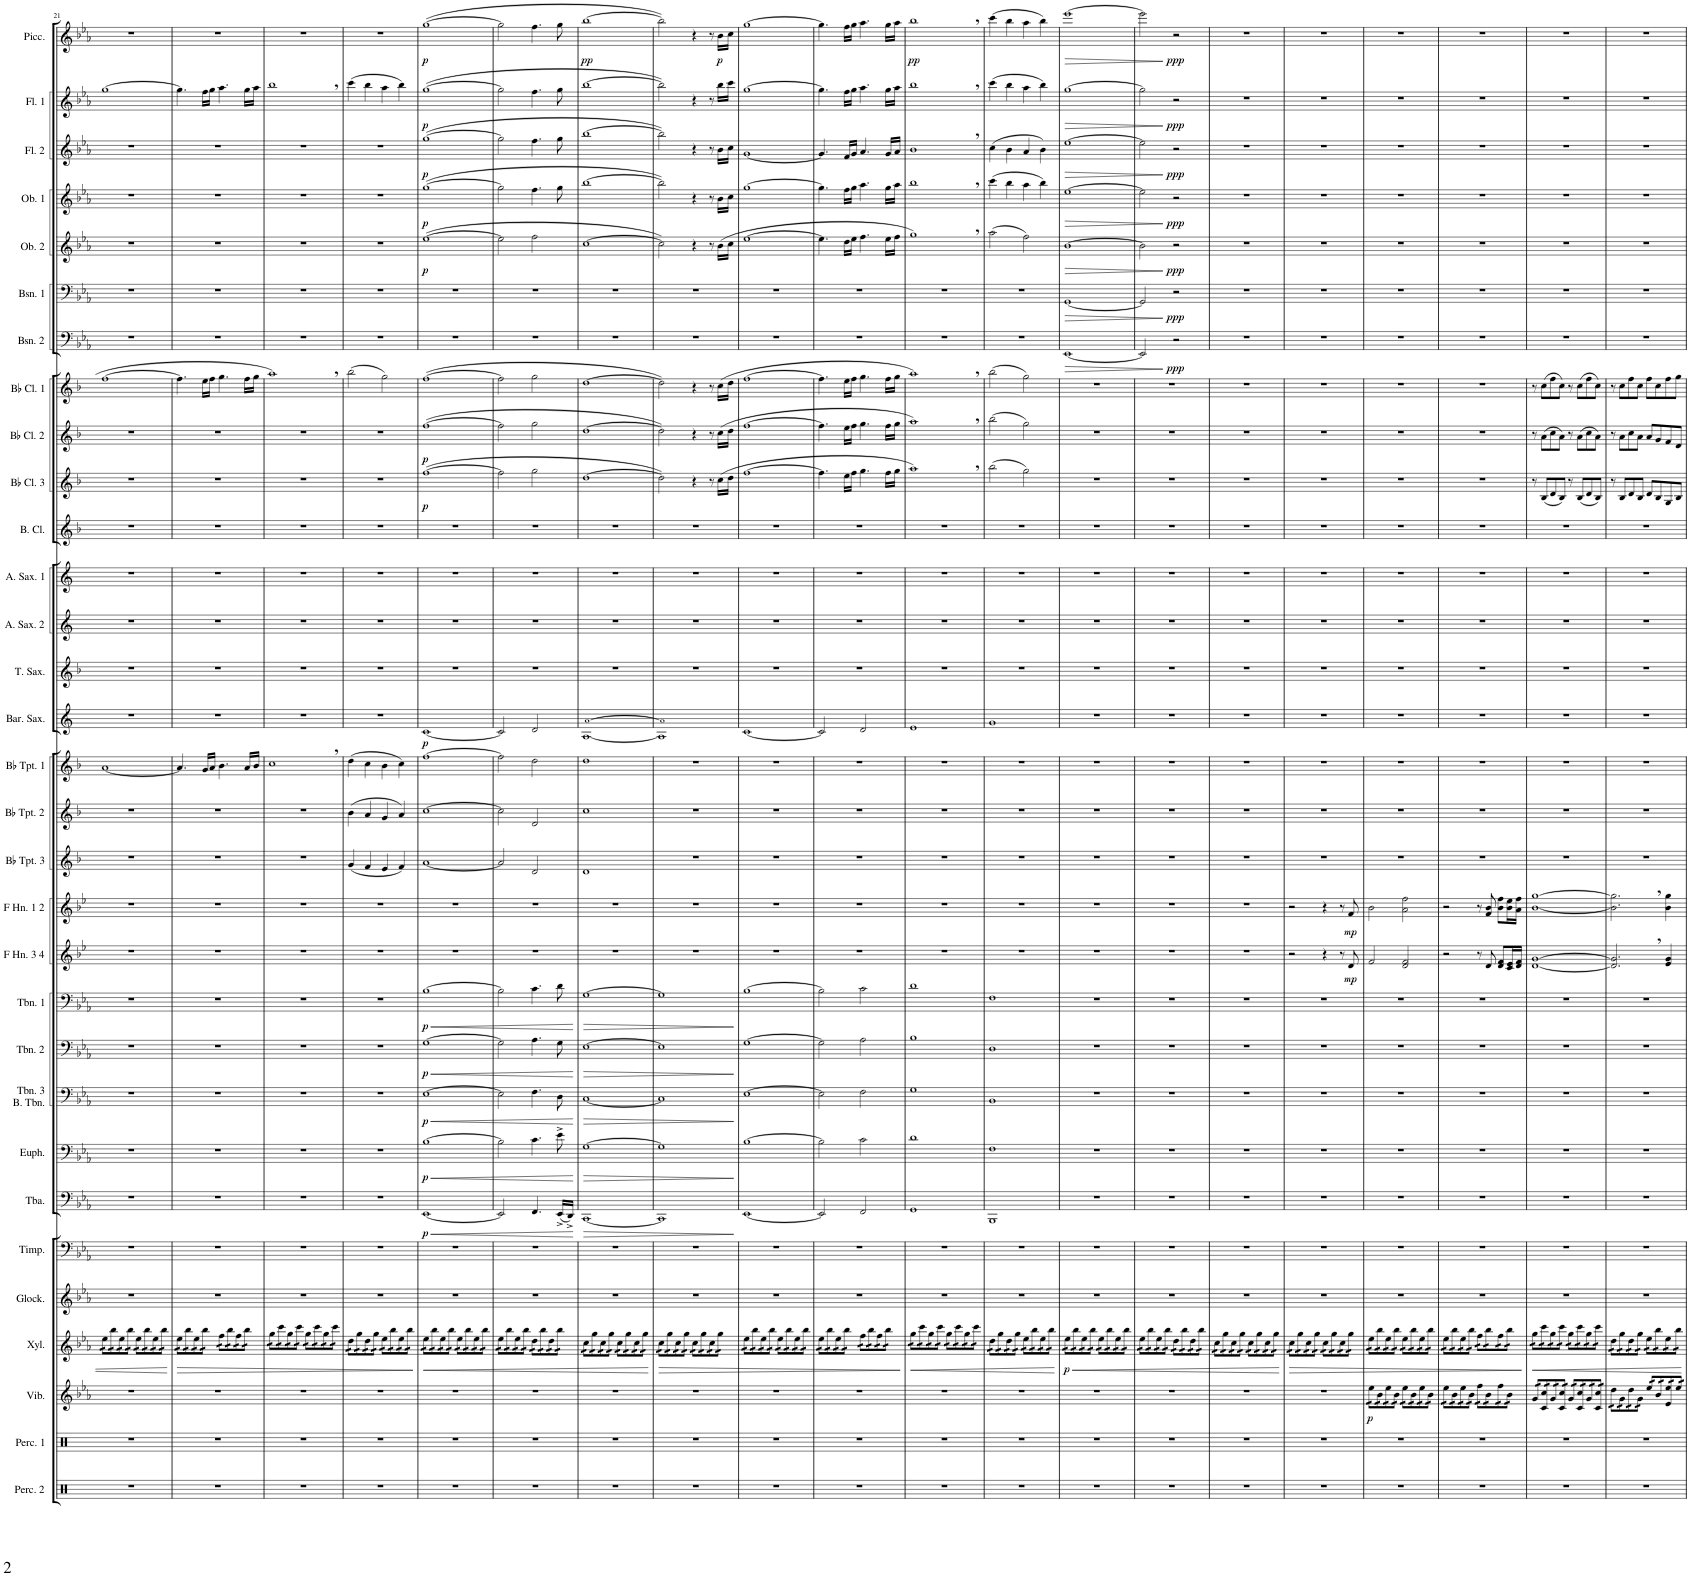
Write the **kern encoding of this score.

**kern	**kern	**kern	**dynam	**kern	**dynam	**kern	**kern	**kern	**dynam	**kern	**dynam	**kern	**dynam	**kern	**dynam	**kern	**dynam	**kern	**dynam	**kern	**dynam	**kern	**kern	**kern	**kern	**dynam	**kern	**kern	**kern	**kern	**kern	**dynam	**kern	**dynam	**kern	**kern	**dynam	**kern	**dynam	**kern	**dynam	**kern	**dynam	**kern	**dynam	**kern	**dynam	**kern	**dynam
*part31	*part30	*part29	*part29	*part28	*part28	*part27	*part26	*part25	*part25	*part24	*part24	*part23	*part23	*part22	*part22	*part21	*part21	*part20	*part20	*part19	*part19	*part18	*part17	*part16	*part15	*part15	*part14	*part13	*part12	*part11	*part10	*part10	*part9	*part9	*part8	*part7	*part7	*part6	*part6	*part5	*part5	*part4	*part4	*part3	*part3	*part2	*part2	*part1	*part1
*staff31	*staff30	*staff29	*staff29	*staff28	*staff28	*staff27	*staff26	*staff25	*staff25	*staff24	*staff24	*staff23	*staff23	*staff22	*staff22	*staff21	*staff21	*staff20	*staff20	*staff19	*staff19	*staff18	*staff17	*staff16	*staff15	*staff15	*staff14	*staff13	*staff12	*staff11	*staff10	*staff10	*staff9	*staff9	*staff8	*staff7	*staff7	*staff6	*staff6	*staff5	*staff5	*staff4	*staff4	*staff3	*staff3	*staff2	*staff2	*staff1	*staff1
*I"Percussion 2	*I"Percussion 1	*I"Vibraphone	*	*I"Xylophone	*	*I"Glockenspiel	*I"Timpani	*I"Tuba	*	*I"Euphonium	*	*I"Trombone 3 &amp; Bass Trombone	*	*I"Trombone 2	*	*I"Trombone 1	*	*I"F Horn 3 &amp; 4	*	*I"F Horn 1 &amp; 2	*	*I"Bb Trumpet 3	*I"Bb Trumpet 2	*I"Bb Trumpet 1	*I"Baritone Saxophone	*	*I"Tenor Saxophone	*I"Alto Saxophone 2	*I"Alto Saxophone 1	*I"Bass Clarinet	*I"Bb Clarinet 3	*	*I"Bb Clarinet 2	*	*I"Bb Clarinet 1	*I"Bassoon 2	*	*I"Bassoon 1	*	*I"Oboe 2	*	*I"Oboe 1	*	*I"Flute 2	*	*I"Flute 1	*	*I"Piccolo	*
*I'Perc. 2	*I'Perc. 1	*I'Vib.	*	*I'Xyl.	*	*I'Glock.	*I'Timp.	*I'Tba.	*	*I'Euph.	*	*I'Tbn. 3 B. Tbn.	*	*I'Tbn. 2	*	*I'Tbn. 1	*	*I'F Hn. 3 4	*	*I'F Hn. 1 2	*	*I'Bb Tpt. 3	*I'Bb Tpt. 2	*I'Bb Tpt. 1	*I'Bar. Sax.	*	*I'T. Sax.	*I'A. Sax. 2	*I'A. Sax. 1	*I'B. Cl.	*I'Bb Cl. 3	*	*I'Bb Cl. 2	*	*I'Bb Cl. 1	*I'Bsn. 2	*	*I'Bsn. 1	*	*I'Ob. 2	*	*I'Ob. 1	*	*I'Fl. 2	*	*I'Fl. 1	*	*I'Picc.	*
!!LO:PB:g=z
*clefX	*clefX	*clefG2	*	*clefG2	*	*clefG2	*clefF4	*clefF4	*	*clefF4	*	*clefF4	*	*clefF4	*	*clefF4	*	*clefG2	*	*clefG2	*	*clefG2	*clefG2	*clefG2	*clefG2	*	*clefG2	*clefG2	*clefG2	*clefG2	*clefG2	*	*clefG2	*	*clefG2	*clefF4	*	*clefF4	*	*clefG2	*	*clefG2	*	*clefG2	*	*clefG2	*	*clefG2	*
*	*	*	*	*Trd-7c-12	*	*Trd-14c-24	*	*	*	*	*	*	*	*	*	*	*	*Trd4c7	*	*Trd4c7	*	*Trd1c2	*Trd1c2	*Trd1c2	*Trd12c21	*	*Trd8c14	*Trd5c9	*Trd5c9	*Trd8c14	*Trd1c2	*	*Trd1c2	*	*Trd1c2	*	*	*	*	*	*	*	*	*	*	*	*	*Trd-7c-12	*
*k[]	*k[]	*k[b-e-a-]	*	*k[b-e-a-]	*	*k[b-e-a-]	*k[b-e-a-]	*k[b-e-a-]	*	*k[b-e-a-]	*	*k[b-e-a-]	*	*k[b-e-a-]	*	*k[b-e-a-]	*	*k[b-e-]	*	*k[b-e-]	*	*k[b-]	*k[b-]	*k[b-]	*k[]	*	*k[b-]	*k[]	*k[]	*k[b-]	*k[b-]	*	*k[b-]	*	*k[b-]	*k[b-e-a-]	*	*k[b-e-a-]	*	*k[b-e-a-]	*	*k[b-e-a-]	*	*k[b-e-a-]	*	*k[b-e-a-]	*	*k[b-e-a-]	*
*M4/4	*M4/4	*M4/4	*	*M4/4	*	*M4/4	*M4/4	*M4/4	*	*M4/4	*	*M4/4	*	*M4/4	*	*M4/4	*	*M4/4	*	*M4/4	*	*M4/4	*M4/4	*M4/4	*M4/4	*	*M4/4	*M4/4	*M4/4	*M4/4	*M4/4	*	*M4/4	*	*M4/4	*M4/4	*	*M4/4	*	*M4/4	*	*M4/4	*	*M4/4	*	*M4/4	*	*M4/4	*
=21	=21	=21	=21	=21	=21	=21	=21	=21	=21	=21	=21	=21	=21	=21	=21	=21	=21	=21	=21	=21	=21	=21	=21	=21	=21	=21	=21	=21	=21	=21	=21	=21	=21	=21	=21	=21	=21	=21	=21	=21	=21	=21	=21	=21	=21	=21	=21	=21	=21
*	*	*	*	*tremolo	*	*	*	*	*	*	*	*	*	*	*	*	*	*	*	*	*	*	*	*	*	*	*	*	*	*	*	*	*	*	*	*	*	*	*	*	*	*	*	*	*	*	*	*	*
1r	1r	1r	.	16ee-\LL	.	1r	1r	1r	.	1r	.	1r	.	1r	.	1r	.	1r	.	1r	.	1r	1r	[1a	1r	.	1r	1r	1r	1r	1r	.	1r	.	[1ff	1r	.	1r	.	1r	.	1r	.	1r	.	[1gg	.	1r	.
.	.	.	.	16ee-\	.	.	.	.	.	.	.	.	.	.	.	.	.	.	.	.	.	.	.	.	.	.	.	.	.	.	.	.	.	.	.	.	.	.	.	.	.	.	.	.	.	.	.	.	.
.	.	.	.	16bb-\	.	.	.	.	.	.	.	.	.	.	.	.	.	.	.	.	.	.	.	.	.	.	.	.	.	.	.	.	.	.	.	.	.	.	.	.	.	.	.	.	.	.	.	.	.
.	.	.	.	16bb-\	.	.	.	.	.	.	.	.	.	.	.	.	.	.	.	.	.	.	.	.	.	.	.	.	.	.	.	.	.	.	.	.	.	.	.	.	.	.	.	.	.	.	.	.	.
.	.	.	.	16ee-\	.	.	.	.	.	.	.	.	.	.	.	.	.	.	.	.	.	.	.	.	.	.	.	.	.	.	.	.	.	.	.	.	.	.	.	.	.	.	.	.	.	.	.	.	.
.	.	.	.	16ee-\	.	.	.	.	.	.	.	.	.	.	.	.	.	.	.	.	.	.	.	.	.	.	.	.	.	.	.	.	.	.	.	.	.	.	.	.	.	.	.	.	.	.	.	.	.
.	.	.	.	16bb-\	.	.	.	.	.	.	.	.	.	.	.	.	.	.	.	.	.	.	.	.	.	.	.	.	.	.	.	.	.	.	.	.	.	.	.	.	.	.	.	.	.	.	.	.	.
.	.	.	.	16bb-\JJ	.	.	.	.	.	.	.	.	.	.	.	.	.	.	.	.	.	.	.	.	.	.	.	.	.	.	.	.	.	.	.	.	.	.	.	.	.	.	.	.	.	.	.	.	.
.	.	.	.	16ee-\LL	.	.	.	.	.	.	.	.	.	.	.	.	.	.	.	.	.	.	.	.	.	.	.	.	.	.	.	.	.	.	.	.	.	.	.	.	.	.	.	.	.	.	.	.	.
.	.	.	.	16ee-\	.	.	.	.	.	.	.	.	.	.	.	.	.	.	.	.	.	.	.	.	.	.	.	.	.	.	.	.	.	.	.	.	.	.	.	.	.	.	.	.	.	.	.	.	.
.	.	.	.	16bb-\	.	.	.	.	.	.	.	.	.	.	.	.	.	.	.	.	.	.	.	.	.	.	.	.	.	.	.	.	.	.	.	.	.	.	.	.	.	.	.	.	.	.	.	.	.
.	.	.	.	16bb-\	.	.	.	.	.	.	.	.	.	.	.	.	.	.	.	.	.	.	.	.	.	.	.	.	.	.	.	.	.	.	.	.	.	.	.	.	.	.	.	.	.	.	.	.	.
.	.	.	.	16ee-\	.	.	.	.	.	.	.	.	.	.	.	.	.	.	.	.	.	.	.	.	.	.	.	.	.	.	.	.	.	.	.	.	.	.	.	.	.	.	.	.	.	.	.	.	.
.	.	.	.	16ee-\	.	.	.	.	.	.	.	.	.	.	.	.	.	.	.	.	.	.	.	.	.	.	.	.	.	.	.	.	.	.	.	.	.	.	.	.	.	.	.	.	.	.	.	.	.
.	.	.	.	16bb-\	.	.	.	.	.	.	.	.	.	.	.	.	.	.	.	.	.	.	.	.	.	.	.	.	.	.	.	.	.	.	.	.	.	.	.	.	.	.	.	.	.	.	.	.	.
.	.	.	.	16bb-\JJ	.	.	.	.	.	.	.	.	.	.	.	.	.	.	.	.	.	.	.	.	.	.	.	.	.	.	.	.	.	.	.	.	.	.	.	.	.	.	.	.	.	.	.	.	.
=22	=22	=22	=22	=22	=22	=22	=22	=22	=22	=22	=22	=22	=22	=22	=22	=22	=22	=22	=22	=22	=22	=22	=22	=22	=22	=22	=22	=22	=22	=22	=22	=22	=22	=22	=22	=22	=22	=22	=22	=22	=22	=22	=22	=22	=22	=22	=22	=22	=22
!	!	!	!	!	!LO:HP:b	!	!	!	!	!	!	!	!	!	!	!	!	!	!	!	!	!	!	!	!	!	!	!	!	!	!	!	!	!	!	!	!	!	!	!	!	!	!	!	!	!	!	!	!
1r	1r	1r	.	16ee-\LL	>	1r	1r	1r	.	1r	.	1r	.	1r	.	1r	.	1r	.	1r	.	1r	1r	4.a/]	1r	.	1r	1r	1r	1r	1r	.	1r	.	4.ff\]	1r	.	1r	.	1r	.	1r	.	1r	.	4.gg\]	.	1r	.
.	.	.	.	16ee-\	.	.	.	.	.	.	.	.	.	.	.	.	.	.	.	.	.	.	.	.	.	.	.	.	.	.	.	.	.	.	.	.	.	.	.	.	.	.	.	.	.	.	.	.	.
.	.	.	.	16bb-\	.	.	.	.	.	.	.	.	.	.	.	.	.	.	.	.	.	.	.	.	.	.	.	.	.	.	.	.	.	.	.	.	.	.	.	.	.	.	.	.	.	.	.	.	.
.	.	.	.	16bb-\	.	.	.	.	.	.	.	.	.	.	.	.	.	.	.	.	.	.	.	.	.	.	.	.	.	.	.	.	.	.	.	.	.	.	.	.	.	.	.	.	.	.	.	.	.
.	.	.	.	16ee-\	.	.	.	.	.	.	.	.	.	.	.	.	.	.	.	.	.	.	.	.	.	.	.	.	.	.	.	.	.	.	.	.	.	.	.	.	.	.	.	.	.	.	.	.	.
.	.	.	.	16ee-\	.	.	.	.	.	.	.	.	.	.	.	.	.	.	.	.	.	.	.	.	.	.	.	.	.	.	.	.	.	.	.	.	.	.	.	.	.	.	.	.	.	.	.	.	.
.	.	.	.	16bb-\	.	.	.	.	.	.	.	.	.	.	.	.	.	.	.	.	.	.	.	16g/LL	.	.	.	.	.	.	.	.	.	.	16ee\LL	.	.	.	.	.	.	.	.	.	.	16ff\LL	.	.	.
.	.	.	.	16bb-\JJ	.	.	.	.	.	.	.	.	.	.	.	.	.	.	.	.	.	.	.	16a/JJ	.	.	.	.	.	.	.	.	.	.	16ff\JJ	.	.	.	.	.	.	.	.	.	.	16gg\JJ	.	.	.
.	.	.	.	16ff\LL	.	.	.	.	.	.	.	.	.	.	.	.	.	.	.	.	.	.	.	4.b-\	.	.	.	.	.	.	.	.	.	.	4.gg\	.	.	.	.	.	.	.	.	.	.	4.aa-\	.	.	.
.	.	.	.	16ff\	.	.	.	.	.	.	.	.	.	.	.	.	.	.	.	.	.	.	.	.	.	.	.	.	.	.	.	.	.	.	.	.	.	.	.	.	.	.	.	.	.	.	.	.	.
.	.	.	.	16bb-\	.	.	.	.	.	.	.	.	.	.	.	.	.	.	.	.	.	.	.	.	.	.	.	.	.	.	.	.	.	.	.	.	.	.	.	.	.	.	.	.	.	.	.	.	.
.	.	.	.	16bb-\	.	.	.	.	.	.	.	.	.	.	.	.	.	.	.	.	.	.	.	.	.	.	.	.	.	.	.	.	.	.	.	.	.	.	.	.	.	.	.	.	.	.	.	.	.
.	.	.	.	16ff\	.	.	.	.	.	.	.	.	.	.	.	.	.	.	.	.	.	.	.	.	.	.	.	.	.	.	.	.	.	.	.	.	.	.	.	.	.	.	.	.	.	.	.	.	.
.	.	.	.	16ff\	.	.	.	.	.	.	.	.	.	.	.	.	.	.	.	.	.	.	.	.	.	.	.	.	.	.	.	.	.	.	.	.	.	.	.	.	.	.	.	.	.	.	.	.	.
.	.	.	.	16bb-\	.	.	.	.	.	.	.	.	.	.	.	.	.	.	.	.	.	.	.	16a/LL	.	.	.	.	.	.	.	.	.	.	16ff\LL	.	.	.	.	.	.	.	.	.	.	16gg\LL	.	.	.
.	.	.	.	16bb-\JJ	.	.	.	.	.	.	.	.	.	.	.	.	.	.	.	.	.	.	.	16b-/JJ	.	.	.	.	.	.	.	.	.	.	16gg\JJ	.	.	.	.	.	.	.	.	.	.	16aa-\JJ	.	.	.
=23	=23	=23	=23	=23	=23	=23	=23	=23	=23	=23	=23	=23	=23	=23	=23	=23	=23	=23	=23	=23	=23	=23	=23	=23	=23	=23	=23	=23	=23	=23	=23	=23	=23	=23	=23	=23	=23	=23	=23	=23	=23	=23	=23	=23	=23	=23	=23	=23	=23
1r	1r	1r	.	16gg\LL	.	1r	1r	1r	.	1r	.	1r	.	1r	.	1r	.	1r	.	1r	.	1r	1r	1cc,	1r	.	1r	1r	1r	1r	1r	.	1r	.	1aa,	1r	.	1r	.	1r	.	1r	.	1r	.	1bb-,	.	1r	.
.	.	.	.	16gg\	.	.	.	.	.	.	.	.	.	.	.	.	.	.	.	.	.	.	.	.	.	.	.	.	.	.	.	.	.	.	.	.	.	.	.	.	.	.	.	.	.	.	.	.	.
.	.	.	.	16ccc\	.	.	.	.	.	.	.	.	.	.	.	.	.	.	.	.	.	.	.	.	.	.	.	.	.	.	.	.	.	.	.	.	.	.	.	.	.	.	.	.	.	.	.	.	.
.	.	.	.	16ccc\	.	.	.	.	.	.	.	.	.	.	.	.	.	.	.	.	.	.	.	.	.	.	.	.	.	.	.	.	.	.	.	.	.	.	.	.	.	.	.	.	.	.	.	.	.
.	.	.	.	16gg\	.	.	.	.	.	.	.	.	.	.	.	.	.	.	.	.	.	.	.	.	.	.	.	.	.	.	.	.	.	.	.	.	.	.	.	.	.	.	.	.	.	.	.	.	.
.	.	.	.	16gg\	.	.	.	.	.	.	.	.	.	.	.	.	.	.	.	.	.	.	.	.	.	.	.	.	.	.	.	.	.	.	.	.	.	.	.	.	.	.	.	.	.	.	.	.	.
.	.	.	.	16ccc\	.	.	.	.	.	.	.	.	.	.	.	.	.	.	.	.	.	.	.	.	.	.	.	.	.	.	.	.	.	.	.	.	.	.	.	.	.	.	.	.	.	.	.	.	.
.	.	.	.	16ccc\JJ	.	.	.	.	.	.	.	.	.	.	.	.	.	.	.	.	.	.	.	.	.	.	.	.	.	.	.	.	.	.	.	.	.	.	.	.	.	.	.	.	.	.	.	.	.
.	.	.	.	16gg\LL	.	.	.	.	.	.	.	.	.	.	.	.	.	.	.	.	.	.	.	.	.	.	.	.	.	.	.	.	.	.	.	.	.	.	.	.	.	.	.	.	.	.	.	.	.
.	.	.	.	16gg\	.	.	.	.	.	.	.	.	.	.	.	.	.	.	.	.	.	.	.	.	.	.	.	.	.	.	.	.	.	.	.	.	.	.	.	.	.	.	.	.	.	.	.	.	.
.	.	.	.	16ccc\	.	.	.	.	.	.	.	.	.	.	.	.	.	.	.	.	.	.	.	.	.	.	.	.	.	.	.	.	.	.	.	.	.	.	.	.	.	.	.	.	.	.	.	.	.
.	.	.	.	16ccc\	.	.	.	.	.	.	.	.	.	.	.	.	.	.	.	.	.	.	.	.	.	.	.	.	.	.	.	.	.	.	.	.	.	.	.	.	.	.	.	.	.	.	.	.	.
.	.	.	.	16gg\	.	.	.	.	.	.	.	.	.	.	.	.	.	.	.	.	.	.	.	.	.	.	.	.	.	.	.	.	.	.	.	.	.	.	.	.	.	.	.	.	.	.	.	.	.
.	.	.	.	16gg\	.	.	.	.	.	.	.	.	.	.	.	.	.	.	.	.	.	.	.	.	.	.	.	.	.	.	.	.	.	.	.	.	.	.	.	.	.	.	.	.	.	.	.	.	.
.	.	.	.	16ccc\	.	.	.	.	.	.	.	.	.	.	.	.	.	.	.	.	.	.	.	.	.	.	.	.	.	.	.	.	.	.	.	.	.	.	.	.	.	.	.	.	.	.	.	.	.
.	.	.	.	16ccc\JJ	.	.	.	.	.	.	.	.	.	.	.	.	.	.	.	.	.	.	.	.	.	.	.	.	.	.	.	.	.	.	.	.	.	.	.	.	.	.	.	.	.	.	.	.	.
=24	=24	=24	=24	=24	=24	=24	=24	=24	=24	=24	=24	=24	=24	=24	=24	=24	=24	=24	=24	=24	=24	=24	=24	=24	=24	=24	=24	=24	=24	=24	=24	=24	=24	=24	=24	=24	=24	=24	=24	=24	=24	=24	=24	=24	=24	=24	=24	=24	=24
1r	1r	1r	.	16dd\LL	.	1r	1r	1r	.	1r	.	1r	.	1r	.	1r	.	1r	.	1r	.	(4g/	(4b-\	(4dd\	1r	.	1r	1r	1r	1r	1r	.	1r	.	(2bb-\	1r	.	1r	.	1r	.	1r	.	1r	.	(4ccc\	.	1r	.
.	.	.	.	16dd\	.	.	.	.	.	.	.	.	.	.	.	.	.	.	.	.	.	.	.	.	.	.	.	.	.	.	.	.	.	.	.	.	.	.	.	.	.	.	.	.	.	.	.	.	.
.	.	.	.	16gg\	.	.	.	.	.	.	.	.	.	.	.	.	.	.	.	.	.	.	.	.	.	.	.	.	.	.	.	.	.	.	.	.	.	.	.	.	.	.	.	.	.	.	.	.	.
.	.	.	.	16gg\	.	.	.	.	.	.	.	.	.	.	.	.	.	.	.	.	.	.	.	.	.	.	.	.	.	.	.	.	.	.	.	.	.	.	.	.	.	.	.	.	.	.	.	.	.
.	.	.	.	16dd\	.	.	.	.	.	.	.	.	.	.	.	.	.	.	.	.	.	4f/	4a/	4cc\	.	.	.	.	.	.	.	.	.	.	.	.	.	.	.	.	.	.	.	.	.	4bb-\	.	.	.
.	.	.	.	16dd\	.	.	.	.	.	.	.	.	.	.	.	.	.	.	.	.	.	.	.	.	.	.	.	.	.	.	.	.	.	.	.	.	.	.	.	.	.	.	.	.	.	.	.	.	.
.	.	.	.	16gg\	.	.	.	.	.	.	.	.	.	.	.	.	.	.	.	.	.	.	.	.	.	.	.	.	.	.	.	.	.	.	.	.	.	.	.	.	.	.	.	.	.	.	.	.	.
.	.	.	.	16gg\JJ	.	.	.	.	.	.	.	.	.	.	.	.	.	.	.	.	.	.	.	.	.	.	.	.	.	.	.	.	.	.	.	.	.	.	.	.	.	.	.	.	.	.	.	.	.
.	.	.	.	16ee-\LL	.	.	.	.	.	.	.	.	.	.	.	.	.	.	.	.	.	4e/	4g/	4b-\	.	.	.	.	.	.	.	.	.	.	2gg\)	.	.	.	.	.	.	.	.	.	.	4aa-\	.	.	.
.	.	.	.	16ee-\	.	.	.	.	.	.	.	.	.	.	.	.	.	.	.	.	.	.	.	.	.	.	.	.	.	.	.	.	.	.	.	.	.	.	.	.	.	.	.	.	.	.	.	.	.
.	.	.	.	16bb-\	.	.	.	.	.	.	.	.	.	.	.	.	.	.	.	.	.	.	.	.	.	.	.	.	.	.	.	.	.	.	.	.	.	.	.	.	.	.	.	.	.	.	.	.	.
.	.	.	.	16bb-\	.	.	.	.	.	.	.	.	.	.	.	.	.	.	.	.	.	.	.	.	.	.	.	.	.	.	.	.	.	.	.	.	.	.	.	.	.	.	.	.	.	.	.	.	.
.	.	.	.	16ee-\	.	.	.	.	.	.	.	.	.	.	.	.	.	.	.	.	.	4f/)	4a/)	4cc\)	.	.	.	.	.	.	.	.	.	.	.	.	.	.	.	.	.	.	.	.	.	4bb-\)	.	.	.
.	.	.	.	16ee-\	.	.	.	.	.	.	.	.	.	.	.	.	.	.	.	.	.	.	.	.	.	.	.	.	.	.	.	.	.	.	.	.	.	.	.	.	.	.	.	.	.	.	.	.	.
.	.	.	.	16bb-\	.	.	.	.	.	.	.	.	.	.	.	.	.	.	.	.	.	.	.	.	.	.	.	.	.	.	.	.	.	.	.	.	.	.	.	.	.	.	.	.	.	.	.	.	.
.	.	.	.	16bb-\JJ	.	.	.	.	.	.	.	.	.	.	.	.	.	.	.	.	.	.	.	.	.	.	.	.	.	.	.	.	.	.	.	.	.	.	.	.	.	.	.	.	.	.	.	.	.
.	.	.	.	.	]	.	.	.	.	.	.	.	.	.	.	.	.	.	.	.	.	.	.	.	.	.	.	.	.	.	.	.	.	.	.	.	.	.	.	.	.	.	.	.	.	.	.	.	.
=25	=25	=25	=25	=25	=25	=25	=25	=25	=25	=25	=25	=25	=25	=25	=25	=25	=25	=25	=25	=25	=25	=25	=25	=25	=25	=25	=25	=25	=25	=25	=25	=25	=25	=25	=25	=25	=25	=25	=25	=25	=25	=25	=25	=25	=25	=25	=25	=25	=25
!	!	!	!	!	!LO:HP:b	!	!	!	!LO:HP:b	!	!LO:HP:b	!	!LO:HP:b	!	!LO:HP:b	!	!LO:HP:b	!	!	!	!	!	!	!	!	!	!	!	!	!	!	!	!	!	!	!	!	!	!	!	!	!	!	!	!	!	!	!	!
!	!	!	!	!	!	!	!	!	!LO:DY:n=1:b	!	!LO:DY:n=1:b	!	!LO:DY:n=1:b	!	!LO:DY:n=1:b	!	!LO:DY:n=1:b	!	!	!	!	!	!	!	!	!LO:DY:b	!	!	!	!	!	!LO:DY:b	!	!LO:DY:b	!	!	!	!	!	!	!LO:DY:b	!	!LO:DY:b	!	!LO:DY:b	!	!LO:DY:b	!	!LO:DY:b
1r	1r	1r	.	16ee-\LL	<	1r	1r	[1EE-	< p	[1B-	< p	[1E-	< p	[1G	< p	[1B-	< p	1r	.	1r	.	[1a	[1cc	[1ff	[1c	p	1r	1r	1r	1r	([1ff	p	([1ff	p	([1ff	1r	.	1r	.	([1ee-	p	([1gg	p	([1gg	p	([1gg	p	([1gg	p
.	.	.	.	16ee-\	.	.	.	.	.	.	.	.	.	.	.	.	.	.	.	.	.	.	.	.	.	.	.	.	.	.	.	.	.	.	.	.	.	.	.	.	.	.	.	.	.	.	.	.	.
.	.	.	.	16bb-\	.	.	.	.	.	.	.	.	.	.	.	.	.	.	.	.	.	.	.	.	.	.	.	.	.	.	.	.	.	.	.	.	.	.	.	.	.	.	.	.	.	.	.	.	.
.	.	.	.	16bb-\	.	.	.	.	.	.	.	.	.	.	.	.	.	.	.	.	.	.	.	.	.	.	.	.	.	.	.	.	.	.	.	.	.	.	.	.	.	.	.	.	.	.	.	.	.
.	.	.	.	16ee-\	.	.	.	.	.	.	.	.	.	.	.	.	.	.	.	.	.	.	.	.	.	.	.	.	.	.	.	.	.	.	.	.	.	.	.	.	.	.	.	.	.	.	.	.	.
.	.	.	.	16ee-\	.	.	.	.	.	.	.	.	.	.	.	.	.	.	.	.	.	.	.	.	.	.	.	.	.	.	.	.	.	.	.	.	.	.	.	.	.	.	.	.	.	.	.	.	.
.	.	.	.	16bb-\	.	.	.	.	.	.	.	.	.	.	.	.	.	.	.	.	.	.	.	.	.	.	.	.	.	.	.	.	.	.	.	.	.	.	.	.	.	.	.	.	.	.	.	.	.
.	.	.	.	16bb-\JJ	.	.	.	.	.	.	.	.	.	.	.	.	.	.	.	.	.	.	.	.	.	.	.	.	.	.	.	.	.	.	.	.	.	.	.	.	.	.	.	.	.	.	.	.	.
.	.	.	.	16ee-\LL	.	.	.	.	.	.	.	.	.	.	.	.	.	.	.	.	.	.	.	.	.	.	.	.	.	.	.	.	.	.	.	.	.	.	.	.	.	.	.	.	.	.	.	.	.
.	.	.	.	16ee-\	.	.	.	.	.	.	.	.	.	.	.	.	.	.	.	.	.	.	.	.	.	.	.	.	.	.	.	.	.	.	.	.	.	.	.	.	.	.	.	.	.	.	.	.	.
.	.	.	.	16bb-\	.	.	.	.	.	.	.	.	.	.	.	.	.	.	.	.	.	.	.	.	.	.	.	.	.	.	.	.	.	.	.	.	.	.	.	.	.	.	.	.	.	.	.	.	.
.	.	.	.	16bb-\	.	.	.	.	.	.	.	.	.	.	.	.	.	.	.	.	.	.	.	.	.	.	.	.	.	.	.	.	.	.	.	.	.	.	.	.	.	.	.	.	.	.	.	.	.
.	.	.	.	16ee-\	.	.	.	.	.	.	.	.	.	.	.	.	.	.	.	.	.	.	.	.	.	.	.	.	.	.	.	.	.	.	.	.	.	.	.	.	.	.	.	.	.	.	.	.	.
.	.	.	.	16ee-\	.	.	.	.	.	.	.	.	.	.	.	.	.	.	.	.	.	.	.	.	.	.	.	.	.	.	.	.	.	.	.	.	.	.	.	.	.	.	.	.	.	.	.	.	.
.	.	.	.	16bb-\	.	.	.	.	.	.	.	.	.	.	.	.	.	.	.	.	.	.	.	.	.	.	.	.	.	.	.	.	.	.	.	.	.	.	.	.	.	.	.	.	.	.	.	.	.
.	.	.	.	16bb-\JJ	.	.	.	.	.	.	.	.	.	.	.	.	.	.	.	.	.	.	.	.	.	.	.	.	.	.	.	.	.	.	.	.	.	.	.	.	.	.	.	.	.	.	.	.	.
=26	=26	=26	=26	=26	=26	=26	=26	=26	=26	=26	=26	=26	=26	=26	=26	=26	=26	=26	=26	=26	=26	=26	=26	=26	=26	=26	=26	=26	=26	=26	=26	=26	=26	=26	=26	=26	=26	=26	=26	=26	=26	=26	=26	=26	=26	=26	=26	=26	=26
1r	1r	1r	.	16ee-\LL	.	1r	1r	2EE-/]	.	2B-\]	.	2E-\]	.	2G\]	.	2B-\]	.	1r	.	1r	.	2a/]	2cc\]	2ff\]	2c/]	.	1r	1r	1r	1r	2ff\]	.	2ff\]	.	2ff\]	1r	.	1r	.	2ee-\]	.	2gg\]	.	2gg\]	.	2gg\]	.	2gg\]	.
.	.	.	.	16ee-\	.	.	.	.	.	.	.	.	.	.	.	.	.	.	.	.	.	.	.	.	.	.	.	.	.	.	.	.	.	.	.	.	.	.	.	.	.	.	.	.	.	.	.	.	.
.	.	.	.	16bb-\	.	.	.	.	.	.	.	.	.	.	.	.	.	.	.	.	.	.	.	.	.	.	.	.	.	.	.	.	.	.	.	.	.	.	.	.	.	.	.	.	.	.	.	.	.
.	.	.	.	16bb-\	.	.	.	.	.	.	.	.	.	.	.	.	.	.	.	.	.	.	.	.	.	.	.	.	.	.	.	.	.	.	.	.	.	.	.	.	.	.	.	.	.	.	.	.	.
.	.	.	.	16ee-\	.	.	.	.	.	.	.	.	.	.	.	.	.	.	.	.	.	.	.	.	.	.	.	.	.	.	.	.	.	.	.	.	.	.	.	.	.	.	.	.	.	.	.	.	.
.	.	.	.	16ee-\	.	.	.	.	.	.	.	.	.	.	.	.	.	.	.	.	.	.	.	.	.	.	.	.	.	.	.	.	.	.	.	.	.	.	.	.	.	.	.	.	.	.	.	.	.
.	.	.	.	16bb-\	.	.	.	.	.	.	.	.	.	.	.	.	.	.	.	.	.	.	.	.	.	.	.	.	.	.	.	.	.	.	.	.	.	.	.	.	.	.	.	.	.	.	.	.	.
.	.	.	.	16bb-\JJ	.	.	.	.	.	.	.	.	.	.	.	.	.	.	.	.	.	.	.	.	.	.	.	.	.	.	.	.	.	.	.	.	.	.	.	.	.	.	.	.	.	.	.	.	.
.	.	.	.	16dd\LL	.	.	.	4.FF/	.	4.c\	.	4.F\	.	4.A-\	.	4.c\	.	.	.	.	.	2d/	2d/	2dd\	2d/	.	.	.	.	.	2gg\	.	2gg\	.	2gg\	.	.	.	.	2ff\	.	4.ff\	.	4.ff\	.	4.ff\	.	4.ff\	.
.	.	.	.	16dd\	.	.	.	.	.	.	.	.	.	.	.	.	.	.	.	.	.	.	.	.	.	.	.	.	.	.	.	.	.	.	.	.	.	.	.	.	.	.	.	.	.	.	.	.	.
.	.	.	.	16bb-\	.	.	.	.	.	.	.	.	.	.	.	.	.	.	.	.	.	.	.	.	.	.	.	.	.	.	.	.	.	.	.	.	.	.	.	.	.	.	.	.	.	.	.	.	.
.	.	.	.	16bb-\	.	.	.	.	.	.	.	.	.	.	.	.	.	.	.	.	.	.	.	.	.	.	.	.	.	.	.	.	.	.	.	.	.	.	.	.	.	.	.	.	.	.	.	.	.
.	.	.	.	16dd\	.	.	.	.	.	.	.	.	.	.	.	.	.	.	.	.	.	.	.	.	.	.	.	.	.	.	.	.	.	.	.	.	.	.	.	.	.	.	.	.	.	.	.	.	.
.	.	.	.	16dd\	.	.	.	.	.	.	.	.	.	.	.	.	.	.	.	.	.	.	.	.	.	.	.	.	.	.	.	.	.	.	.	.	.	.	.	.	.	.	.	.	.	.	.	.	.
.	.	.	.	16bb-\	.	.	.	(16EE-^/LL	.	8e-^\	.	8D^\	.	8G^\	.	8d^\	.	.	.	.	.	.	.	.	.	.	.	.	.	.	.	.	.	.	.	.	.	.	.	.	.	8gg\	.	8gg\	.	8gg\	.	8gg\	.
.	.	.	.	16bb-\JJ	.	.	.	16DD^/JJ)	.	.	.	.	.	.	.	.	.	.	.	.	.	.	.	.	.	.	.	.	.	.	.	.	.	.	.	.	.	.	.	.	.	.	.	.	.	.	.	.	.
.	.	.	.	.	.	.	.	.	[	.	[	.	[	.	[	.	[	.	.	.	.	.	.	.	.	.	.	.	.	.	.	.	.	.	.	.	.	.	.	.	.	.	.	.	.	.	.	.	.
=27	=27	=27	=27	=27	=27	=27	=27	=27	=27	=27	=27	=27	=27	=27	=27	=27	=27	=27	=27	=27	=27	=27	=27	=27	=27	=27	=27	=27	=27	=27	=27	=27	=27	=27	=27	=27	=27	=27	=27	=27	=27	=27	=27	=27	=27	=27	=27	=27	=27
!	!	!	!	!	!	!	!	!	!LO:HP:b	!	!LO:HP:b	!	!LO:HP:b	!	!LO:HP:b	!	!LO:HP:b	!	!	!	!	!	!	!	!	!	!	!	!	!	!	!	!	!	!	!	!	!	!	!	!	!	!	!	!	!	!	!	!LO:DY:b
1r	1r	1r	.	16cc\LL	.	1r	1r	[1CC	>	[1G	>	[1C	>	[1E-	>	[1G	>	1r	.	1r	.	1d	1cc	1dd	[1A 1a	.	1r	1r	1r	1r	[1dd	.	[1dd	.	[1dd	1r	.	1r	.	[1cc	.	[1bb-	.	[1bb-	.	[1bb-	.	[1bb-	pp
.	.	.	.	16cc\	.	.	.	.	.	.	.	.	.	.	.	.	.	.	.	.	.	.	.	.	.	.	.	.	.	.	.	.	.	.	.	.	.	.	.	.	.	.	.	.	.	.	.	.	.
.	.	.	.	16gg\	.	.	.	.	.	.	.	.	.	.	.	.	.	.	.	.	.	.	.	.	.	.	.	.	.	.	.	.	.	.	.	.	.	.	.	.	.	.	.	.	.	.	.	.	.
.	.	.	.	16gg\	.	.	.	.	.	.	.	.	.	.	.	.	.	.	.	.	.	.	.	.	.	.	.	.	.	.	.	.	.	.	.	.	.	.	.	.	.	.	.	.	.	.	.	.	.
.	.	.	.	16cc\	.	.	.	.	.	.	.	.	.	.	.	.	.	.	.	.	.	.	.	.	.	.	.	.	.	.	.	.	.	.	.	.	.	.	.	.	.	.	.	.	.	.	.	.	.
.	.	.	.	16cc\	.	.	.	.	.	.	.	.	.	.	.	.	.	.	.	.	.	.	.	.	.	.	.	.	.	.	.	.	.	.	.	.	.	.	.	.	.	.	.	.	.	.	.	.	.
.	.	.	.	16gg\	.	.	.	.	.	.	.	.	.	.	.	.	.	.	.	.	.	.	.	.	.	.	.	.	.	.	.	.	.	.	.	.	.	.	.	.	.	.	.	.	.	.	.	.	.
.	.	.	.	16gg\JJ	.	.	.	.	.	.	.	.	.	.	.	.	.	.	.	.	.	.	.	.	.	.	.	.	.	.	.	.	.	.	.	.	.	.	.	.	.	.	.	.	.	.	.	.	.
.	.	.	.	16cc\LL	.	.	.	.	.	.	.	.	.	.	.	.	.	.	.	.	.	.	.	.	.	.	.	.	.	.	.	.	.	.	.	.	.	.	.	.	.	.	.	.	.	.	.	.	.
.	.	.	.	16cc\	.	.	.	.	.	.	.	.	.	.	.	.	.	.	.	.	.	.	.	.	.	.	.	.	.	.	.	.	.	.	.	.	.	.	.	.	.	.	.	.	.	.	.	.	.
.	.	.	.	16gg\	.	.	.	.	.	.	.	.	.	.	.	.	.	.	.	.	.	.	.	.	.	.	.	.	.	.	.	.	.	.	.	.	.	.	.	.	.	.	.	.	.	.	.	.	.
.	.	.	.	16gg\	.	.	.	.	.	.	.	.	.	.	.	.	.	.	.	.	.	.	.	.	.	.	.	.	.	.	.	.	.	.	.	.	.	.	.	.	.	.	.	.	.	.	.	.	.
.	.	.	.	16cc\	.	.	.	.	.	.	.	.	.	.	.	.	.	.	.	.	.	.	.	.	.	.	.	.	.	.	.	.	.	.	.	.	.	.	.	.	.	.	.	.	.	.	.	.	.
.	.	.	.	16cc\	.	.	.	.	.	.	.	.	.	.	.	.	.	.	.	.	.	.	.	.	.	.	.	.	.	.	.	.	.	.	.	.	.	.	.	.	.	.	.	.	.	.	.	.	.
.	.	.	.	16gg\	.	.	.	.	.	.	.	.	.	.	.	.	.	.	.	.	.	.	.	.	.	.	.	.	.	.	.	.	.	.	.	.	.	.	.	.	.	.	.	.	.	.	.	.	.
.	.	.	.	16gg\JJ	.	.	.	.	.	.	.	.	.	.	.	.	.	.	.	.	.	.	.	.	.	.	.	.	.	.	.	.	.	.	.	.	.	.	.	.	.	.	.	.	.	.	.	.	.
.	.	.	.	.	[	.	.	.	.	.	.	.	.	.	.	.	.	.	.	.	.	.	.	.	.	.	.	.	.	.	.	.	.	.	.	.	.	.	.	.	.	.	.	.	.	.	.	.	.
=28	=28	=28	=28	=28	=28	=28	=28	=28	=28	=28	=28	=28	=28	=28	=28	=28	=28	=28	=28	=28	=28	=28	=28	=28	=28	=28	=28	=28	=28	=28	=28	=28	=28	=28	=28	=28	=28	=28	=28	=28	=28	=28	=28	=28	=28	=28	=28	=28	=28
!	!	!	!	!	!LO:HP:b	!	!	!	!	!	!	!	!	!	!	!	!	!	!	!	!	!	!	!	!	!	!	!	!	!	!	!	!	!	!	!	!	!	!	!	!	!	!	!	!	!	!	!	!
1r	1r	1r	.	16cc\LL	>	1r	1r	1CC]	.	1G]	.	1C]	.	1E-]	.	1G]	.	1r	.	1r	.	1r	1r	1r	1A] 1a	.	1r	1r	1r	1r	2dd\])	.	2dd\])	.	2dd\])	1r	.	1r	.	2cc\])	.	2bb-\])	.	2bb-\])	.	2bb-\])	.	2bb-\])	.
.	.	.	.	16cc\	.	.	.	.	.	.	.	.	.	.	.	.	.	.	.	.	.	.	.	.	.	.	.	.	.	.	.	.	.	.	.	.	.	.	.	.	.	.	.	.	.	.	.	.	.
.	.	.	.	16gg\	.	.	.	.	.	.	.	.	.	.	.	.	.	.	.	.	.	.	.	.	.	.	.	.	.	.	.	.	.	.	.	.	.	.	.	.	.	.	.	.	.	.	.	.	.
.	.	.	.	16gg\	.	.	.	.	.	.	.	.	.	.	.	.	.	.	.	.	.	.	.	.	.	.	.	.	.	.	.	.	.	.	.	.	.	.	.	.	.	.	.	.	.	.	.	.	.
.	.	.	.	16cc\	.	.	.	.	.	.	.	.	.	.	.	.	.	.	.	.	.	.	.	.	.	.	.	.	.	.	.	.	.	.	.	.	.	.	.	.	.	.	.	.	.	.	.	.	.
.	.	.	.	16cc\	.	.	.	.	.	.	.	.	.	.	.	.	.	.	.	.	.	.	.	.	.	.	.	.	.	.	.	.	.	.	.	.	.	.	.	.	.	.	.	.	.	.	.	.	.
.	.	.	.	16gg\	.	.	.	.	.	.	.	.	.	.	.	.	.	.	.	.	.	.	.	.	.	.	.	.	.	.	.	.	.	.	.	.	.	.	.	.	.	.	.	.	.	.	.	.	.
.	.	.	.	16gg\JJ	.	.	.	.	.	.	.	.	.	.	.	.	.	.	.	.	.	.	.	.	.	.	.	.	.	.	.	.	.	.	.	.	.	.	.	.	.	.	.	.	.	.	.	.	.
.	.	.	.	16cc\LL	.	.	.	.	.	.	.	.	.	.	.	.	.	.	.	.	.	.	.	.	.	.	.	.	.	.	4r	.	4r	.	4r	.	.	.	.	4r	.	4r	.	4r	.	4r	.	4r	.
.	.	.	.	16cc\	.	.	.	.	.	.	.	.	.	.	.	.	.	.	.	.	.	.	.	.	.	.	.	.	.	.	.	.	.	.	.	.	.	.	.	.	.	.	.	.	.	.	.	.	.
.	.	.	.	16gg\	.	.	.	.	.	.	.	.	.	.	.	.	.	.	.	.	.	.	.	.	.	.	.	.	.	.	.	.	.	.	.	.	.	.	.	.	.	.	.	.	.	.	.	.	.
.	.	.	.	16gg\	.	.	.	.	.	.	.	.	.	.	.	.	.	.	.	.	.	.	.	.	.	.	.	.	.	.	.	.	.	.	.	.	.	.	.	.	.	.	.	.	.	.	.	.	.
.	.	.	.	16cc\	.	.	.	.	.	.	.	.	.	.	.	.	.	.	.	.	.	.	.	.	.	.	.	.	.	.	8r	.	8r	.	8r	.	.	.	.	8r	.	8r	.	8r	.	8r	.	8r	.
.	.	.	.	16cc\	.	.	.	.	.	.	.	.	.	.	.	.	.	.	.	.	.	.	.	.	.	.	.	.	.	.	.	.	.	.	.	.	.	.	.	.	.	.	.	.	.	.	.	.	.
!	!	!	!	!	!	!	!	!	!	!	!	!	!	!	!	!	!	!	!	!	!	!	!	!	!	!	!	!	!	!	!	!	!	!	!	!	!	!	!	!	!	!	!	!	!	!	!	!	!LO:DY:b
.	.	.	.	16gg\	.	.	.	.	.	.	.	.	.	.	.	.	.	.	.	.	.	.	.	.	.	.	.	.	.	.	(16cc\LL	.	(16cc\LL	.	(16cc\LL	.	.	.	.	(16b-\LL	.	16b-\LL	.	16b-\LL	.	16bb-\LL	.	16b-\LL	p
.	.	.	.	16gg\JJ	.	.	.	.	.	.	.	.	.	.	.	.	.	.	.	.	.	.	.	.	.	.	.	.	.	.	16dd\JJ	.	16dd\JJ	.	16dd\JJ	.	.	.	.	16cc\JJ	.	16cc\JJ	.	16cc\JJ	.	16ccc\JJ	.	16cc\JJ	.
.	.	.	.	.	.	.	.	.	]	.	]	.	]	.	]	.	]	.	.	.	.	.	.	.	.	.	.	.	.	.	.	.	.	.	.	.	.	.	.	.	.	.	.	.	.	.	.	.	.
=29	=29	=29	=29	=29	=29	=29	=29	=29	=29	=29	=29	=29	=29	=29	=29	=29	=29	=29	=29	=29	=29	=29	=29	=29	=29	=29	=29	=29	=29	=29	=29	=29	=29	=29	=29	=29	=29	=29	=29	=29	=29	=29	=29	=29	=29	=29	=29	=29	=29
1r	1r	1r	.	16ee-\LL	.	1r	1r	[1EE-	.	[1B-	.	[1E-	.	[1G	.	[1B-	.	1r	.	1r	.	1r	1r	1r	[1c	.	1r	1r	1r	1r	[1ff	.	[1ff	.	[1ff	1r	.	1r	.	[1ee-	.	[1gg	.	[1g	.	[1gg	.	[1gg	.
.	.	.	.	16ee-\	.	.	.	.	.	.	.	.	.	.	.	.	.	.	.	.	.	.	.	.	.	.	.	.	.	.	.	.	.	.	.	.	.	.	.	.	.	.	.	.	.	.	.	.	.
.	.	.	.	16bb-\	.	.	.	.	.	.	.	.	.	.	.	.	.	.	.	.	.	.	.	.	.	.	.	.	.	.	.	.	.	.	.	.	.	.	.	.	.	.	.	.	.	.	.	.	.
.	.	.	.	16bb-\	.	.	.	.	.	.	.	.	.	.	.	.	.	.	.	.	.	.	.	.	.	.	.	.	.	.	.	.	.	.	.	.	.	.	.	.	.	.	.	.	.	.	.	.	.
.	.	.	.	16ee-\	.	.	.	.	.	.	.	.	.	.	.	.	.	.	.	.	.	.	.	.	.	.	.	.	.	.	.	.	.	.	.	.	.	.	.	.	.	.	.	.	.	.	.	.	.
.	.	.	.	16ee-\	.	.	.	.	.	.	.	.	.	.	.	.	.	.	.	.	.	.	.	.	.	.	.	.	.	.	.	.	.	.	.	.	.	.	.	.	.	.	.	.	.	.	.	.	.
.	.	.	.	16bb-\	.	.	.	.	.	.	.	.	.	.	.	.	.	.	.	.	.	.	.	.	.	.	.	.	.	.	.	.	.	.	.	.	.	.	.	.	.	.	.	.	.	.	.	.	.
.	.	.	.	16bb-\JJ	.	.	.	.	.	.	.	.	.	.	.	.	.	.	.	.	.	.	.	.	.	.	.	.	.	.	.	.	.	.	.	.	.	.	.	.	.	.	.	.	.	.	.	.	.
.	.	.	.	16ee-\LL	.	.	.	.	.	.	.	.	.	.	.	.	.	.	.	.	.	.	.	.	.	.	.	.	.	.	.	.	.	.	.	.	.	.	.	.	.	.	.	.	.	.	.	.	.
.	.	.	.	16ee-\	.	.	.	.	.	.	.	.	.	.	.	.	.	.	.	.	.	.	.	.	.	.	.	.	.	.	.	.	.	.	.	.	.	.	.	.	.	.	.	.	.	.	.	.	.
.	.	.	.	16bb-\	.	.	.	.	.	.	.	.	.	.	.	.	.	.	.	.	.	.	.	.	.	.	.	.	.	.	.	.	.	.	.	.	.	.	.	.	.	.	.	.	.	.	.	.	.
.	.	.	.	16bb-\	.	.	.	.	.	.	.	.	.	.	.	.	.	.	.	.	.	.	.	.	.	.	.	.	.	.	.	.	.	.	.	.	.	.	.	.	.	.	.	.	.	.	.	.	.
.	.	.	.	16ee-\	.	.	.	.	.	.	.	.	.	.	.	.	.	.	.	.	.	.	.	.	.	.	.	.	.	.	.	.	.	.	.	.	.	.	.	.	.	.	.	.	.	.	.	.	.
.	.	.	.	16ee-\	.	.	.	.	.	.	.	.	.	.	.	.	.	.	.	.	.	.	.	.	.	.	.	.	.	.	.	.	.	.	.	.	.	.	.	.	.	.	.	.	.	.	.	.	.
.	.	.	.	16bb-\	.	.	.	.	.	.	.	.	.	.	.	.	.	.	.	.	.	.	.	.	.	.	.	.	.	.	.	.	.	.	.	.	.	.	.	.	.	.	.	.	.	.	.	.	.
.	.	.	.	16bb-\JJ	.	.	.	.	.	.	.	.	.	.	.	.	.	.	.	.	.	.	.	.	.	.	.	.	.	.	.	.	.	.	.	.	.	.	.	.	.	.	.	.	.	.	.	.	.
=30	=30	=30	=30	=30	=30	=30	=30	=30	=30	=30	=30	=30	=30	=30	=30	=30	=30	=30	=30	=30	=30	=30	=30	=30	=30	=30	=30	=30	=30	=30	=30	=30	=30	=30	=30	=30	=30	=30	=30	=30	=30	=30	=30	=30	=30	=30	=30	=30	=30
1r	1r	1r	.	16ee-\LL	.	1r	1r	2EE-/]	.	2B-\]	.	2E-\]	.	2G\]	.	2B-\]	.	1r	.	1r	.	1r	1r	1r	2c/]	.	1r	1r	1r	1r	4.ff\]	.	4.ff\]	.	4.ff\]	1r	.	1r	.	4.ee-\]	.	4.gg\]	.	4.g/]	.	4.gg\]	.	4.gg\]	.
.	.	.	.	16ee-\	.	.	.	.	.	.	.	.	.	.	.	.	.	.	.	.	.	.	.	.	.	.	.	.	.	.	.	.	.	.	.	.	.	.	.	.	.	.	.	.	.	.	.	.	.
.	.	.	.	16bb-\	.	.	.	.	.	.	.	.	.	.	.	.	.	.	.	.	.	.	.	.	.	.	.	.	.	.	.	.	.	.	.	.	.	.	.	.	.	.	.	.	.	.	.	.	.
.	.	.	.	16bb-\	.	.	.	.	.	.	.	.	.	.	.	.	.	.	.	.	.	.	.	.	.	.	.	.	.	.	.	.	.	.	.	.	.	.	.	.	.	.	.	.	.	.	.	.	.
.	.	.	.	16ee-\	.	.	.	.	.	.	.	.	.	.	.	.	.	.	.	.	.	.	.	.	.	.	.	.	.	.	.	.	.	.	.	.	.	.	.	.	.	.	.	.	.	.	.	.	.
.	.	.	.	16ee-\	.	.	.	.	.	.	.	.	.	.	.	.	.	.	.	.	.	.	.	.	.	.	.	.	.	.	.	.	.	.	.	.	.	.	.	.	.	.	.	.	.	.	.	.	.
.	.	.	.	16bb-\	.	.	.	.	.	.	.	.	.	.	.	.	.	.	.	.	.	.	.	.	.	.	.	.	.	.	16ee\LL	.	16ee\LL	.	16ee\LL	.	.	.	.	16dd\LL	.	16ff\LL	.	16f/LL	.	16ff\LL	.	16ff\LL	.
.	.	.	.	16bb-\JJ	.	.	.	.	.	.	.	.	.	.	.	.	.	.	.	.	.	.	.	.	.	.	.	.	.	.	16ff\JJ	.	16ff\JJ	.	16ff\JJ	.	.	.	.	16ee-\JJ	.	16gg\JJ	.	16g/JJ	.	16gg\JJ	.	16gg\JJ	.
.	.	.	.	16ff\LL	.	.	.	2FF/	.	2c\	.	2F\	.	2A-\	.	2c\	.	.	.	.	.	.	.	.	2d/	.	.	.	.	.	4.gg\	.	4.gg\	.	4.gg\	.	.	.	.	4.ff\	.	4.aa-\	.	4.a-/	.	4.aa-\	.	4.aa-\	.
.	.	.	.	16ff\	.	.	.	.	.	.	.	.	.	.	.	.	.	.	.	.	.	.	.	.	.	.	.	.	.	.	.	.	.	.	.	.	.	.	.	.	.	.	.	.	.	.	.	.	.
.	.	.	.	16bb-\	.	.	.	.	.	.	.	.	.	.	.	.	.	.	.	.	.	.	.	.	.	.	.	.	.	.	.	.	.	.	.	.	.	.	.	.	.	.	.	.	.	.	.	.	.
.	.	.	.	16bb-\	.	.	.	.	.	.	.	.	.	.	.	.	.	.	.	.	.	.	.	.	.	.	.	.	.	.	.	.	.	.	.	.	.	.	.	.	.	.	.	.	.	.	.	.	.
.	.	.	.	16ff\	.	.	.	.	.	.	.	.	.	.	.	.	.	.	.	.	.	.	.	.	.	.	.	.	.	.	.	.	.	.	.	.	.	.	.	.	.	.	.	.	.	.	.	.	.
.	.	.	.	16ff\	.	.	.	.	.	.	.	.	.	.	.	.	.	.	.	.	.	.	.	.	.	.	.	.	.	.	.	.	.	.	.	.	.	.	.	.	.	.	.	.	.	.	.	.	.
.	.	.	.	16bb-\	.	.	.	.	.	.	.	.	.	.	.	.	.	.	.	.	.	.	.	.	.	.	.	.	.	.	16ff\LL	.	16ff\LL	.	16ff\LL	.	.	.	.	16ee-\LL	.	16gg\LL	.	16g/LL	.	16gg\LL	.	16gg\LL	.
.	.	.	.	16bb-\JJ	.	.	.	.	.	.	.	.	.	.	.	.	.	.	.	.	.	.	.	.	.	.	.	.	.	.	16gg\JJ	.	16gg\JJ	.	16gg\JJ	.	.	.	.	16ff\JJ	.	16aa-\JJ	.	16a-/JJ	.	16aa-\JJ	.	16aa-\JJ	.
.	.	.	.	.	]	.	.	.	.	.	.	.	.	.	.	.	.	.	.	.	.	.	.	.	.	.	.	.	.	.	.	.	.	.	.	.	.	.	.	.	.	.	.	.	.	.	.	.	.
=31	=31	=31	=31	=31	=31	=31	=31	=31	=31	=31	=31	=31	=31	=31	=31	=31	=31	=31	=31	=31	=31	=31	=31	=31	=31	=31	=31	=31	=31	=31	=31	=31	=31	=31	=31	=31	=31	=31	=31	=31	=31	=31	=31	=31	=31	=31	=31	=31	=31
!	!	!	!	!	!LO:HP:b	!	!	!	!	!	!	!	!	!	!	!	!	!	!	!	!	!	!	!	!	!	!	!	!	!	!	!	!	!	!	!	!	!	!	!	!	!	!	!	!	!	!	!	!LO:DY:b
1r	1r	1r	.	16gg\LL	<	1r	1r	1GG	.	1d	.	1G	.	1B-	.	1d	.	1r	.	1r	.	1r	1r	1r	1e	.	1r	1r	1r	1r	1aa,)	.	1aa,)	.	1aa,)	1r	.	1r	.	1gg,)	.	1bb-,	.	1b-,	.	1bb-,	.	1bb-,	pp
.	.	.	.	16gg\	.	.	.	.	.	.	.	.	.	.	.	.	.	.	.	.	.	.	.	.	.	.	.	.	.	.	.	.	.	.	.	.	.	.	.	.	.	.	.	.	.	.	.	.	.
.	.	.	.	16ccc\	.	.	.	.	.	.	.	.	.	.	.	.	.	.	.	.	.	.	.	.	.	.	.	.	.	.	.	.	.	.	.	.	.	.	.	.	.	.	.	.	.	.	.	.	.
.	.	.	.	16ccc\	.	.	.	.	.	.	.	.	.	.	.	.	.	.	.	.	.	.	.	.	.	.	.	.	.	.	.	.	.	.	.	.	.	.	.	.	.	.	.	.	.	.	.	.	.
.	.	.	.	16gg\	.	.	.	.	.	.	.	.	.	.	.	.	.	.	.	.	.	.	.	.	.	.	.	.	.	.	.	.	.	.	.	.	.	.	.	.	.	.	.	.	.	.	.	.	.
.	.	.	.	16gg\	.	.	.	.	.	.	.	.	.	.	.	.	.	.	.	.	.	.	.	.	.	.	.	.	.	.	.	.	.	.	.	.	.	.	.	.	.	.	.	.	.	.	.	.	.
.	.	.	.	16ccc\	.	.	.	.	.	.	.	.	.	.	.	.	.	.	.	.	.	.	.	.	.	.	.	.	.	.	.	.	.	.	.	.	.	.	.	.	.	.	.	.	.	.	.	.	.
.	.	.	.	16ccc\JJ	.	.	.	.	.	.	.	.	.	.	.	.	.	.	.	.	.	.	.	.	.	.	.	.	.	.	.	.	.	.	.	.	.	.	.	.	.	.	.	.	.	.	.	.	.
.	.	.	.	16gg\LL	.	.	.	.	.	.	.	.	.	.	.	.	.	.	.	.	.	.	.	.	.	.	.	.	.	.	.	.	.	.	.	.	.	.	.	.	.	.	.	.	.	.	.	.	.
.	.	.	.	16gg\	.	.	.	.	.	.	.	.	.	.	.	.	.	.	.	.	.	.	.	.	.	.	.	.	.	.	.	.	.	.	.	.	.	.	.	.	.	.	.	.	.	.	.	.	.
.	.	.	.	16ccc\	.	.	.	.	.	.	.	.	.	.	.	.	.	.	.	.	.	.	.	.	.	.	.	.	.	.	.	.	.	.	.	.	.	.	.	.	.	.	.	.	.	.	.	.	.
.	.	.	.	16ccc\	.	.	.	.	.	.	.	.	.	.	.	.	.	.	.	.	.	.	.	.	.	.	.	.	.	.	.	.	.	.	.	.	.	.	.	.	.	.	.	.	.	.	.	.	.
.	.	.	.	16gg\	.	.	.	.	.	.	.	.	.	.	.	.	.	.	.	.	.	.	.	.	.	.	.	.	.	.	.	.	.	.	.	.	.	.	.	.	.	.	.	.	.	.	.	.	.
.	.	.	.	16gg\	.	.	.	.	.	.	.	.	.	.	.	.	.	.	.	.	.	.	.	.	.	.	.	.	.	.	.	.	.	.	.	.	.	.	.	.	.	.	.	.	.	.	.	.	.
.	.	.	.	16ccc\	.	.	.	.	.	.	.	.	.	.	.	.	.	.	.	.	.	.	.	.	.	.	.	.	.	.	.	.	.	.	.	.	.	.	.	.	.	.	.	.	.	.	.	.	.
.	.	.	.	16ccc\JJ	.	.	.	.	.	.	.	.	.	.	.	.	.	.	.	.	.	.	.	.	.	.	.	.	.	.	.	.	.	.	.	.	.	.	.	.	.	.	.	.	.	.	.	.	.
=32	=32	=32	=32	=32	=32	=32	=32	=32	=32	=32	=32	=32	=32	=32	=32	=32	=32	=32	=32	=32	=32	=32	=32	=32	=32	=32	=32	=32	=32	=32	=32	=32	=32	=32	=32	=32	=32	=32	=32	=32	=32	=32	=32	=32	=32	=32	=32	=32	=32
1r	1r	1r	.	16dd\LL	.	1r	1r	1BBB-	.	1F	.	1BB-	.	1D	.	1F	.	1r	.	1r	.	1r	1r	1r	1g	.	1r	1r	1r	1r	(2bb-\	.	(2bb-\	.	(2bb-\	1r	.	1r	.	(2aa-\	.	(4ccc\	.	(4cc\	.	(4ccc\	.	(4ccc\	.
.	.	.	.	16dd\	.	.	.	.	.	.	.	.	.	.	.	.	.	.	.	.	.	.	.	.	.	.	.	.	.	.	.	.	.	.	.	.	.	.	.	.	.	.	.	.	.	.	.	.	.
.	.	.	.	16gg\	.	.	.	.	.	.	.	.	.	.	.	.	.	.	.	.	.	.	.	.	.	.	.	.	.	.	.	.	.	.	.	.	.	.	.	.	.	.	.	.	.	.	.	.	.
.	.	.	.	16gg\	.	.	.	.	.	.	.	.	.	.	.	.	.	.	.	.	.	.	.	.	.	.	.	.	.	.	.	.	.	.	.	.	.	.	.	.	.	.	.	.	.	.	.	.	.
.	.	.	.	16dd\	.	.	.	.	.	.	.	.	.	.	.	.	.	.	.	.	.	.	.	.	.	.	.	.	.	.	.	.	.	.	.	.	.	.	.	.	.	4bb-\	.	4b-\	.	4bb-\	.	4bb-\	.
.	.	.	.	16dd\	.	.	.	.	.	.	.	.	.	.	.	.	.	.	.	.	.	.	.	.	.	.	.	.	.	.	.	.	.	.	.	.	.	.	.	.	.	.	.	.	.	.	.	.	.
.	.	.	.	16gg\	.	.	.	.	.	.	.	.	.	.	.	.	.	.	.	.	.	.	.	.	.	.	.	.	.	.	.	.	.	.	.	.	.	.	.	.	.	.	.	.	.	.	.	.	.
.	.	.	.	16gg\JJ	.	.	.	.	.	.	.	.	.	.	.	.	.	.	.	.	.	.	.	.	.	.	.	.	.	.	.	.	.	.	.	.	.	.	.	.	.	.	.	.	.	.	.	.	.
.	.	.	.	16ee-\LL	.	.	.	.	.	.	.	.	.	.	.	.	.	.	.	.	.	.	.	.	.	.	.	.	.	.	2gg\)	.	2gg\)	.	2gg\)	.	.	.	.	2ff\)	.	4aa-\	.	4a-/	.	4aa-\	.	4aa-\	.
.	.	.	.	16ee-\	.	.	.	.	.	.	.	.	.	.	.	.	.	.	.	.	.	.	.	.	.	.	.	.	.	.	.	.	.	.	.	.	.	.	.	.	.	.	.	.	.	.	.	.	.
.	.	.	.	16bb-\	.	.	.	.	.	.	.	.	.	.	.	.	.	.	.	.	.	.	.	.	.	.	.	.	.	.	.	.	.	.	.	.	.	.	.	.	.	.	.	.	.	.	.	.	.
.	.	.	.	16bb-\	.	.	.	.	.	.	.	.	.	.	.	.	.	.	.	.	.	.	.	.	.	.	.	.	.	.	.	.	.	.	.	.	.	.	.	.	.	.	.	.	.	.	.	.	.
.	.	.	.	16ee-\	.	.	.	.	.	.	.	.	.	.	.	.	.	.	.	.	.	.	.	.	.	.	.	.	.	.	.	.	.	.	.	.	.	.	.	.	.	4bb-\)	.	4b-\)	.	4bb-\)	.	4bb-\)	.
.	.	.	.	16ee-\	.	.	.	.	.	.	.	.	.	.	.	.	.	.	.	.	.	.	.	.	.	.	.	.	.	.	.	.	.	.	.	.	.	.	.	.	.	.	.	.	.	.	.	.	.
.	.	.	.	16bb-\	.	.	.	.	.	.	.	.	.	.	.	.	.	.	.	.	.	.	.	.	.	.	.	.	.	.	.	.	.	.	.	.	.	.	.	.	.	.	.	.	.	.	.	.	.
.	.	.	.	16bb-\JJ	.	.	.	.	.	.	.	.	.	.	.	.	.	.	.	.	.	.	.	.	.	.	.	.	.	.	.	.	.	.	.	.	.	.	.	.	.	.	.	.	.	.	.	.	.
.	.	.	.	.	[	.	.	.	.	.	.	.	.	.	.	.	.	.	.	.	.	.	.	.	.	.	.	.	.	.	.	.	.	.	.	.	.	.	.	.	.	.	.	.	.	.	.	.	.
=33	=33	=33	=33	=33	=33	=33	=33	=33	=33	=33	=33	=33	=33	=33	=33	=33	=33	=33	=33	=33	=33	=33	=33	=33	=33	=33	=33	=33	=33	=33	=33	=33	=33	=33	=33	=33	=33	=33	=33	=33	=33	=33	=33	=33	=33	=33	=33	=33	=33
!	!	!	!	!	!LO:HP:b	!	!	!	!	!	!	!	!	!	!	!	!	!	!	!	!	!	!	!	!	!	!	!	!	!	!	!	!	!	!	!	!LO:HP:b	!	!LO:HP:b	!	!LO:HP:b	!	!LO:HP:b	!	!LO:HP:b	!	!LO:HP:b	!	!LO:HP:b
!	!	!	!	!	!LO:DY:n=1:b	!	!	!	!	!	!	!	!	!	!	!	!	!	!	!	!	!	!	!	!	!	!	!	!	!	!	!	!	!	!	!	!	!	!	!	!	!	!	!	!	!	!	!	!
1r	1r	1r	.	16ee-\LL	< p	1r	1r	1r	.	1r	.	1r	.	1r	.	1r	.	1r	.	1r	.	1r	1r	1r	1r	.	1r	1r	1r	1r	1r	.	1r	.	1r	[1EE-	>	[1GG	>	[1b-	>	[1ee-	>	[1ee-	>	[1gg	>	[1eee-	>
.	.	.	.	16ee-\	.	.	.	.	.	.	.	.	.	.	.	.	.	.	.	.	.	.	.	.	.	.	.	.	.	.	.	.	.	.	.	.	.	.	.	.	.	.	.	.	.	.	.	.	.
.	.	.	.	16bb-\	.	.	.	.	.	.	.	.	.	.	.	.	.	.	.	.	.	.	.	.	.	.	.	.	.	.	.	.	.	.	.	.	.	.	.	.	.	.	.	.	.	.	.	.	.
.	.	.	.	16bb-\	.	.	.	.	.	.	.	.	.	.	.	.	.	.	.	.	.	.	.	.	.	.	.	.	.	.	.	.	.	.	.	.	.	.	.	.	.	.	.	.	.	.	.	.	.
.	.	.	.	16ee-\	.	.	.	.	.	.	.	.	.	.	.	.	.	.	.	.	.	.	.	.	.	.	.	.	.	.	.	.	.	.	.	.	.	.	.	.	.	.	.	.	.	.	.	.	.
.	.	.	.	16ee-\	.	.	.	.	.	.	.	.	.	.	.	.	.	.	.	.	.	.	.	.	.	.	.	.	.	.	.	.	.	.	.	.	.	.	.	.	.	.	.	.	.	.	.	.	.
.	.	.	.	16bb-\	.	.	.	.	.	.	.	.	.	.	.	.	.	.	.	.	.	.	.	.	.	.	.	.	.	.	.	.	.	.	.	.	.	.	.	.	.	.	.	.	.	.	.	.	.
.	.	.	.	16bb-\JJ	.	.	.	.	.	.	.	.	.	.	.	.	.	.	.	.	.	.	.	.	.	.	.	.	.	.	.	.	.	.	.	.	.	.	.	.	.	.	.	.	.	.	.	.	.
.	.	.	.	16ee-\LL	.	.	.	.	.	.	.	.	.	.	.	.	.	.	.	.	.	.	.	.	.	.	.	.	.	.	.	.	.	.	.	.	.	.	.	.	.	.	.	.	.	.	.	.	.
.	.	.	.	16ee-\	.	.	.	.	.	.	.	.	.	.	.	.	.	.	.	.	.	.	.	.	.	.	.	.	.	.	.	.	.	.	.	.	.	.	.	.	.	.	.	.	.	.	.	.	.
.	.	.	.	16bb-\	.	.	.	.	.	.	.	.	.	.	.	.	.	.	.	.	.	.	.	.	.	.	.	.	.	.	.	.	.	.	.	.	.	.	.	.	.	.	.	.	.	.	.	.	.
.	.	.	.	16bb-\	.	.	.	.	.	.	.	.	.	.	.	.	.	.	.	.	.	.	.	.	.	.	.	.	.	.	.	.	.	.	.	.	.	.	.	.	.	.	.	.	.	.	.	.	.
.	.	.	.	16ee-\	.	.	.	.	.	.	.	.	.	.	.	.	.	.	.	.	.	.	.	.	.	.	.	.	.	.	.	.	.	.	.	.	.	.	.	.	.	.	.	.	.	.	.	.	.
.	.	.	.	16ee-\	.	.	.	.	.	.	.	.	.	.	.	.	.	.	.	.	.	.	.	.	.	.	.	.	.	.	.	.	.	.	.	.	.	.	.	.	.	.	.	.	.	.	.	.	.
.	.	.	.	16bb-\	.	.	.	.	.	.	.	.	.	.	.	.	.	.	.	.	.	.	.	.	.	.	.	.	.	.	.	.	.	.	.	.	.	.	.	.	.	.	.	.	.	.	.	.	.
.	.	.	.	16bb-\JJ	.	.	.	.	.	.	.	.	.	.	.	.	.	.	.	.	.	.	.	.	.	.	.	.	.	.	.	.	.	.	.	.	.	.	.	.	.	.	.	.	.	.	.	.	.
=34	=34	=34	=34	=34	=34	=34	=34	=34	=34	=34	=34	=34	=34	=34	=34	=34	=34	=34	=34	=34	=34	=34	=34	=34	=34	=34	=34	=34	=34	=34	=34	=34	=34	=34	=34	=34	=34	=34	=34	=34	=34	=34	=34	=34	=34	=34	=34	=34	=34
1r	1r	1r	.	16ee-\LL	.	1r	1r	1r	.	1r	.	1r	.	1r	.	1r	.	1r	.	1r	.	1r	1r	1r	1r	.	1r	1r	1r	1r	1r	.	1r	.	1r	2EE-/]	.	2GG/]	.	2b-\]	.	2ee-\]	.	2ee-\]	.	2gg\]	.	2eee-\]	.
.	.	.	.	16ee-\	.	.	.	.	.	.	.	.	.	.	.	.	.	.	.	.	.	.	.	.	.	.	.	.	.	.	.	.	.	.	.	.	.	.	.	.	.	.	.	.	.	.	.	.	.
.	.	.	.	16bb-\	.	.	.	.	.	.	.	.	.	.	.	.	.	.	.	.	.	.	.	.	.	.	.	.	.	.	.	.	.	.	.	.	.	.	.	.	.	.	.	.	.	.	.	.	.
.	.	.	.	16bb-\	.	.	.	.	.	.	.	.	.	.	.	.	.	.	.	.	.	.	.	.	.	.	.	.	.	.	.	.	.	.	.	.	.	.	.	.	.	.	.	.	.	.	.	.	.
.	.	.	.	16ee-\	.	.	.	.	.	.	.	.	.	.	.	.	.	.	.	.	.	.	.	.	.	.	.	.	.	.	.	.	.	.	.	.	.	.	.	.	.	.	.	.	.	.	.	.	.
.	.	.	.	16ee-\	.	.	.	.	.	.	.	.	.	.	.	.	.	.	.	.	.	.	.	.	.	.	.	.	.	.	.	.	.	.	.	.	.	.	.	.	.	.	.	.	.	.	.	.	.
.	.	.	.	16bb-\	.	.	.	.	.	.	.	.	.	.	.	.	.	.	.	.	.	.	.	.	.	.	.	.	.	.	.	.	.	.	.	.	.	.	.	.	.	.	.	.	.	.	.	.	.
.	.	.	.	16bb-\JJ	.	.	.	.	.	.	.	.	.	.	.	.	.	.	.	.	.	.	.	.	.	.	.	.	.	.	.	.	.	.	.	.	.	.	.	.	.	.	.	.	.	.	.	.	.
!	!	!	!	!	!	!	!	!	!	!	!	!	!	!	!	!	!	!	!	!	!	!	!	!	!	!	!	!	!	!	!	!	!	!	!	!	!LO:DY:n=1:b	!	!LO:DY:n=1:b	!	!LO:DY:n=1:b	!	!LO:DY:n=1:b	!	!LO:DY:n=1:b	!	!LO:DY:n=1:b	!	!LO:DY:n=1:b
.	.	.	.	16dd\LL	.	.	.	.	.	.	.	.	.	.	.	.	.	.	.	.	.	.	.	.	.	.	.	.	.	.	.	.	.	.	.	2r	] ppp	2r	] ppp	2r	] ppp	2r	] ppp	2r	] ppp	2r	] ppp	2r	] ppp
.	.	.	.	16dd\	.	.	.	.	.	.	.	.	.	.	.	.	.	.	.	.	.	.	.	.	.	.	.	.	.	.	.	.	.	.	.	.	.	.	.	.	.	.	.	.	.	.	.	.	.
.	.	.	.	16bb-\	.	.	.	.	.	.	.	.	.	.	.	.	.	.	.	.	.	.	.	.	.	.	.	.	.	.	.	.	.	.	.	.	.	.	.	.	.	.	.	.	.	.	.	.	.
.	.	.	.	16bb-\	.	.	.	.	.	.	.	.	.	.	.	.	.	.	.	.	.	.	.	.	.	.	.	.	.	.	.	.	.	.	.	.	.	.	.	.	.	.	.	.	.	.	.	.	.
.	.	.	.	16dd\	.	.	.	.	.	.	.	.	.	.	.	.	.	.	.	.	.	.	.	.	.	.	.	.	.	.	.	.	.	.	.	.	.	.	.	.	.	.	.	.	.	.	.	.	.
.	.	.	.	16dd\	.	.	.	.	.	.	.	.	.	.	.	.	.	.	.	.	.	.	.	.	.	.	.	.	.	.	.	.	.	.	.	.	.	.	.	.	.	.	.	.	.	.	.	.	.
.	.	.	.	16bb-\	.	.	.	.	.	.	.	.	.	.	.	.	.	.	.	.	.	.	.	.	.	.	.	.	.	.	.	.	.	.	.	.	.	.	.	.	.	.	.	.	.	.	.	.	.
.	.	.	.	16bb-\JJ	.	.	.	.	.	.	.	.	.	.	.	.	.	.	.	.	.	.	.	.	.	.	.	.	.	.	.	.	.	.	.	.	.	.	.	.	.	.	.	.	.	.	.	.	.
=35	=35	=35	=35	=35	=35	=35	=35	=35	=35	=35	=35	=35	=35	=35	=35	=35	=35	=35	=35	=35	=35	=35	=35	=35	=35	=35	=35	=35	=35	=35	=35	=35	=35	=35	=35	=35	=35	=35	=35	=35	=35	=35	=35	=35	=35	=35	=35	=35	=35
1r	1r	1r	.	16cc\LL	.	1r	1r	1r	.	1r	.	1r	.	1r	.	1r	.	1r	.	1r	.	1r	1r	1r	1r	.	1r	1r	1r	1r	1r	.	1r	.	1r	1r	.	1r	.	1r	.	1r	.	1r	.	1r	.	1r	.
.	.	.	.	16cc\	.	.	.	.	.	.	.	.	.	.	.	.	.	.	.	.	.	.	.	.	.	.	.	.	.	.	.	.	.	.	.	.	.	.	.	.	.	.	.	.	.	.	.	.	.
.	.	.	.	16gg\	.	.	.	.	.	.	.	.	.	.	.	.	.	.	.	.	.	.	.	.	.	.	.	.	.	.	.	.	.	.	.	.	.	.	.	.	.	.	.	.	.	.	.	.	.
.	.	.	.	16gg\	.	.	.	.	.	.	.	.	.	.	.	.	.	.	.	.	.	.	.	.	.	.	.	.	.	.	.	.	.	.	.	.	.	.	.	.	.	.	.	.	.	.	.	.	.
.	.	.	.	16cc\	.	.	.	.	.	.	.	.	.	.	.	.	.	.	.	.	.	.	.	.	.	.	.	.	.	.	.	.	.	.	.	.	.	.	.	.	.	.	.	.	.	.	.	.	.
.	.	.	.	16cc\	.	.	.	.	.	.	.	.	.	.	.	.	.	.	.	.	.	.	.	.	.	.	.	.	.	.	.	.	.	.	.	.	.	.	.	.	.	.	.	.	.	.	.	.	.
.	.	.	.	16gg\	.	.	.	.	.	.	.	.	.	.	.	.	.	.	.	.	.	.	.	.	.	.	.	.	.	.	.	.	.	.	.	.	.	.	.	.	.	.	.	.	.	.	.	.	.
.	.	.	.	16gg\JJ	.	.	.	.	.	.	.	.	.	.	.	.	.	.	.	.	.	.	.	.	.	.	.	.	.	.	.	.	.	.	.	.	.	.	.	.	.	.	.	.	.	.	.	.	.
.	.	.	.	16cc\LL	.	.	.	.	.	.	.	.	.	.	.	.	.	.	.	.	.	.	.	.	.	.	.	.	.	.	.	.	.	.	.	.	.	.	.	.	.	.	.	.	.	.	.	.	.
.	.	.	.	16cc\	.	.	.	.	.	.	.	.	.	.	.	.	.	.	.	.	.	.	.	.	.	.	.	.	.	.	.	.	.	.	.	.	.	.	.	.	.	.	.	.	.	.	.	.	.
.	.	.	.	16gg\	.	.	.	.	.	.	.	.	.	.	.	.	.	.	.	.	.	.	.	.	.	.	.	.	.	.	.	.	.	.	.	.	.	.	.	.	.	.	.	.	.	.	.	.	.
.	.	.	.	16gg\	.	.	.	.	.	.	.	.	.	.	.	.	.	.	.	.	.	.	.	.	.	.	.	.	.	.	.	.	.	.	.	.	.	.	.	.	.	.	.	.	.	.	.	.	.
.	.	.	.	16cc\	.	.	.	.	.	.	.	.	.	.	.	.	.	.	.	.	.	.	.	.	.	.	.	.	.	.	.	.	.	.	.	.	.	.	.	.	.	.	.	.	.	.	.	.	.
.	.	.	.	16cc\	.	.	.	.	.	.	.	.	.	.	.	.	.	.	.	.	.	.	.	.	.	.	.	.	.	.	.	.	.	.	.	.	.	.	.	.	.	.	.	.	.	.	.	.	.
.	.	.	.	16gg\	.	.	.	.	.	.	.	.	.	.	.	.	.	.	.	.	.	.	.	.	.	.	.	.	.	.	.	.	.	.	.	.	.	.	.	.	.	.	.	.	.	.	.	.	.
.	.	.	.	16gg\JJ	.	.	.	.	.	.	.	.	.	.	.	.	.	.	.	.	.	.	.	.	.	.	.	.	.	.	.	.	.	.	.	.	.	.	.	.	.	.	.	.	.	.	.	.	.
.	.	.	.	.	[	.	.	.	.	.	.	.	.	.	.	.	.	.	.	.	.	.	.	.	.	.	.	.	.	.	.	.	.	.	.	.	.	.	.	.	.	.	.	.	.	.	.	.	.
=36	=36	=36	=36	=36	=36	=36	=36	=36	=36	=36	=36	=36	=36	=36	=36	=36	=36	=36	=36	=36	=36	=36	=36	=36	=36	=36	=36	=36	=36	=36	=36	=36	=36	=36	=36	=36	=36	=36	=36	=36	=36	=36	=36	=36	=36	=36	=36	=36	=36
!	!	!	!	!	!LO:HP:b	!	!	!	!	!	!	!	!	!	!	!	!	!	!	!	!	!	!	!	!	!	!	!	!	!	!	!	!	!	!	!	!	!	!	!	!	!	!	!	!	!	!	!	!
1r	1r	1r	.	16cc\LL	>	1r	1r	1r	.	1r	.	1r	.	1r	.	1r	.	2r	.	2r	.	1r	1r	1r	1r	.	1r	1r	1r	1r	1r	.	1r	.	1r	1r	.	1r	.	1r	.	1r	.	1r	.	1r	.	1r	.
.	.	.	.	16cc\	.	.	.	.	.	.	.	.	.	.	.	.	.	.	.	.	.	.	.	.	.	.	.	.	.	.	.	.	.	.	.	.	.	.	.	.	.	.	.	.	.	.	.	.	.
.	.	.	.	16gg\	.	.	.	.	.	.	.	.	.	.	.	.	.	.	.	.	.	.	.	.	.	.	.	.	.	.	.	.	.	.	.	.	.	.	.	.	.	.	.	.	.	.	.	.	.
.	.	.	.	16gg\	.	.	.	.	.	.	.	.	.	.	.	.	.	.	.	.	.	.	.	.	.	.	.	.	.	.	.	.	.	.	.	.	.	.	.	.	.	.	.	.	.	.	.	.	.
.	.	.	.	16cc\	.	.	.	.	.	.	.	.	.	.	.	.	.	.	.	.	.	.	.	.	.	.	.	.	.	.	.	.	.	.	.	.	.	.	.	.	.	.	.	.	.	.	.	.	.
.	.	.	.	16cc\	.	.	.	.	.	.	.	.	.	.	.	.	.	.	.	.	.	.	.	.	.	.	.	.	.	.	.	.	.	.	.	.	.	.	.	.	.	.	.	.	.	.	.	.	.
.	.	.	.	16gg\	.	.	.	.	.	.	.	.	.	.	.	.	.	.	.	.	.	.	.	.	.	.	.	.	.	.	.	.	.	.	.	.	.	.	.	.	.	.	.	.	.	.	.	.	.
.	.	.	.	16gg\JJ	.	.	.	.	.	.	.	.	.	.	.	.	.	.	.	.	.	.	.	.	.	.	.	.	.	.	.	.	.	.	.	.	.	.	.	.	.	.	.	.	.	.	.	.	.
.	.	.	.	16cc\LL	.	.	.	.	.	.	.	.	.	.	.	.	.	4r	.	4r	.	.	.	.	.	.	.	.	.	.	.	.	.	.	.	.	.	.	.	.	.	.	.	.	.	.	.	.	.
.	.	.	.	16cc\	.	.	.	.	.	.	.	.	.	.	.	.	.	.	.	.	.	.	.	.	.	.	.	.	.	.	.	.	.	.	.	.	.	.	.	.	.	.	.	.	.	.	.	.	.
.	.	.	.	16gg\	.	.	.	.	.	.	.	.	.	.	.	.	.	.	.	.	.	.	.	.	.	.	.	.	.	.	.	.	.	.	.	.	.	.	.	.	.	.	.	.	.	.	.	.	.
.	.	.	.	16gg\	.	.	.	.	.	.	.	.	.	.	.	.	.	.	.	.	.	.	.	.	.	.	.	.	.	.	.	.	.	.	.	.	.	.	.	.	.	.	.	.	.	.	.	.	.
.	.	.	.	16cc\	.	.	.	.	.	.	.	.	.	.	.	.	.	8r	.	8r	.	.	.	.	.	.	.	.	.	.	.	.	.	.	.	.	.	.	.	.	.	.	.	.	.	.	.	.	.
.	.	.	.	16cc\	.	.	.	.	.	.	.	.	.	.	.	.	.	.	.	.	.	.	.	.	.	.	.	.	.	.	.	.	.	.	.	.	.	.	.	.	.	.	.	.	.	.	.	.	.
!	!	!	!	!	!	!	!	!	!	!	!	!	!	!	!	!	!	!	!LO:DY:b	!	!LO:DY:b	!	!	!	!	!	!	!	!	!	!	!	!	!	!	!	!	!	!	!	!	!	!	!	!	!	!	!	!
.	.	.	.	16gg\	.	.	.	.	.	.	.	.	.	.	.	.	.	8d/	mp	8f/	mp	.	.	.	.	.	.	.	.	.	.	.	.	.	.	.	.	.	.	.	.	.	.	.	.	.	.	.	.
.	.	.	.	16gg\JJ	.	.	.	.	.	.	.	.	.	.	.	.	.	.	.	.	.	.	.	.	.	.	.	.	.	.	.	.	.	.	.	.	.	.	.	.	.	.	.	.	.	.	.	.	.
=37	=37	=37	=37	=37	=37	=37	=37	=37	=37	=37	=37	=37	=37	=37	=37	=37	=37	=37	=37	=37	=37	=37	=37	=37	=37	=37	=37	=37	=37	=37	=37	=37	=37	=37	=37	=37	=37	=37	=37	=37	=37	=37	=37	=37	=37	=37	=37	=37	=37
!	!	!	!LO:DY:b	!	!	!	!	!	!	!	!	!	!	!	!	!	!	!	!	!	!	!	!	!	!	!	!	!	!	!	!	!	!	!	!	!	!	!	!	!	!	!	!	!	!	!	!	!	!
*	*	*tremolo	*	*	*	*	*	*	*	*	*	*	*	*	*	*	*	*	*	*	*	*	*	*	*	*	*	*	*	*	*	*	*	*	*	*	*	*	*	*	*	*	*	*	*	*	*	*	*
1r	1r	16ee-\LL	p	16ee-\LL	.	1r	1r	1r	.	1r	.	1r	.	1r	.	1r	.	2f/	.	2b-\	.	1r	1r	1r	1r	.	1r	1r	1r	1r	1r	.	1r	.	1r	1r	.	1r	.	1r	.	1r	.	1r	.	1r	.	1r	.
.	.	16ee-\	.	16ee-\	.	.	.	.	.	.	.	.	.	.	.	.	.	.	.	.	.	.	.	.	.	.	.	.	.	.	.	.	.	.	.	.	.	.	.	.	.	.	.	.	.	.	.	.	.
.	.	16b-\	.	16bb-\	.	.	.	.	.	.	.	.	.	.	.	.	.	.	.	.	.	.	.	.	.	.	.	.	.	.	.	.	.	.	.	.	.	.	.	.	.	.	.	.	.	.	.	.	.
.	.	16b-\	.	16bb-\	.	.	.	.	.	.	.	.	.	.	.	.	.	.	.	.	.	.	.	.	.	.	.	.	.	.	.	.	.	.	.	.	.	.	.	.	.	.	.	.	.	.	.	.	.
.	.	16ee-\	.	16ee-\	.	.	.	.	.	.	.	.	.	.	.	.	.	.	.	.	.	.	.	.	.	.	.	.	.	.	.	.	.	.	.	.	.	.	.	.	.	.	.	.	.	.	.	.	.
.	.	16ee-\	.	16ee-\	.	.	.	.	.	.	.	.	.	.	.	.	.	.	.	.	.	.	.	.	.	.	.	.	.	.	.	.	.	.	.	.	.	.	.	.	.	.	.	.	.	.	.	.	.
.	.	16b-\	.	16bb-\	.	.	.	.	.	.	.	.	.	.	.	.	.	.	.	.	.	.	.	.	.	.	.	.	.	.	.	.	.	.	.	.	.	.	.	.	.	.	.	.	.	.	.	.	.
.	.	16b-\JJ	.	16bb-\JJ	.	.	.	.	.	.	.	.	.	.	.	.	.	.	.	.	.	.	.	.	.	.	.	.	.	.	.	.	.	.	.	.	.	.	.	.	.	.	.	.	.	.	.	.	.
.	.	16ee-\LL	.	16ee-\LL	.	.	.	.	.	.	.	.	.	.	.	.	.	2d/ 2f/	.	2a\ 2ff\	.	.	.	.	.	.	.	.	.	.	.	.	.	.	.	.	.	.	.	.	.	.	.	.	.	.	.	.	.
.	.	16ee-\	.	16ee-\	.	.	.	.	.	.	.	.	.	.	.	.	.	.	.	.	.	.	.	.	.	.	.	.	.	.	.	.	.	.	.	.	.	.	.	.	.	.	.	.	.	.	.	.	.
.	.	16b-\	.	16bb-\	.	.	.	.	.	.	.	.	.	.	.	.	.	.	.	.	.	.	.	.	.	.	.	.	.	.	.	.	.	.	.	.	.	.	.	.	.	.	.	.	.	.	.	.	.
.	.	16b-\	.	16bb-\	.	.	.	.	.	.	.	.	.	.	.	.	.	.	.	.	.	.	.	.	.	.	.	.	.	.	.	.	.	.	.	.	.	.	.	.	.	.	.	.	.	.	.	.	.
.	.	16ee-\	.	16ee-\	.	.	.	.	.	.	.	.	.	.	.	.	.	.	.	.	.	.	.	.	.	.	.	.	.	.	.	.	.	.	.	.	.	.	.	.	.	.	.	.	.	.	.	.	.
.	.	16ee-\	.	16ee-\	.	.	.	.	.	.	.	.	.	.	.	.	.	.	.	.	.	.	.	.	.	.	.	.	.	.	.	.	.	.	.	.	.	.	.	.	.	.	.	.	.	.	.	.	.
.	.	16b-\	.	16bb-\	.	.	.	.	.	.	.	.	.	.	.	.	.	.	.	.	.	.	.	.	.	.	.	.	.	.	.	.	.	.	.	.	.	.	.	.	.	.	.	.	.	.	.	.	.
.	.	16b-\JJ	.	16bb-\JJ	.	.	.	.	.	.	.	.	.	.	.	.	.	.	.	.	.	.	.	.	.	.	.	.	.	.	.	.	.	.	.	.	.	.	.	.	.	.	.	.	.	.	.	.	.
=38	=38	=38	=38	=38	=38	=38	=38	=38	=38	=38	=38	=38	=38	=38	=38	=38	=38	=38	=38	=38	=38	=38	=38	=38	=38	=38	=38	=38	=38	=38	=38	=38	=38	=38	=38	=38	=38	=38	=38	=38	=38	=38	=38	=38	=38	=38	=38	=38	=38
1r	1r	16ee-\LL	.	16ee-\LL	.	1r	1r	1r	.	1r	.	1r	.	1r	.	1r	.	2r	.	2r	.	1r	1r	1r	1r	.	1r	1r	1r	1r	1r	.	1r	.	1r	1r	.	1r	.	1r	.	1r	.	1r	.	1r	.	1r	.
.	.	16ee-\	.	16ee-\	.	.	.	.	.	.	.	.	.	.	.	.	.	.	.	.	.	.	.	.	.	.	.	.	.	.	.	.	.	.	.	.	.	.	.	.	.	.	.	.	.	.	.	.	.
.	.	16b-\	.	16bb-\	.	.	.	.	.	.	.	.	.	.	.	.	.	.	.	.	.	.	.	.	.	.	.	.	.	.	.	.	.	.	.	.	.	.	.	.	.	.	.	.	.	.	.	.	.
.	.	16b-\	.	16bb-\	.	.	.	.	.	.	.	.	.	.	.	.	.	.	.	.	.	.	.	.	.	.	.	.	.	.	.	.	.	.	.	.	.	.	.	.	.	.	.	.	.	.	.	.	.
.	.	16ee-\	.	16ee-\	.	.	.	.	.	.	.	.	.	.	.	.	.	.	.	.	.	.	.	.	.	.	.	.	.	.	.	.	.	.	.	.	.	.	.	.	.	.	.	.	.	.	.	.	.
.	.	16ee-\	.	16ee-\	.	.	.	.	.	.	.	.	.	.	.	.	.	.	.	.	.	.	.	.	.	.	.	.	.	.	.	.	.	.	.	.	.	.	.	.	.	.	.	.	.	.	.	.	.
.	.	16b-\	.	16bb-\	.	.	.	.	.	.	.	.	.	.	.	.	.	.	.	.	.	.	.	.	.	.	.	.	.	.	.	.	.	.	.	.	.	.	.	.	.	.	.	.	.	.	.	.	.
.	.	16b-\JJ	.	16bb-\JJ	.	.	.	.	.	.	.	.	.	.	.	.	.	.	.	.	.	.	.	.	.	.	.	.	.	.	.	.	.	.	.	.	.	.	.	.	.	.	.	.	.	.	.	.	.
.	.	16ff\LL	.	16ff\LL	.	.	.	.	.	.	.	.	.	.	.	.	.	8r	.	8r	.	.	.	.	.	.	.	.	.	.	.	.	.	.	.	.	.	.	.	.	.	.	.	.	.	.	.	.	.
.	.	16ff\	.	16ff\	.	.	.	.	.	.	.	.	.	.	.	.	.	.	.	.	.	.	.	.	.	.	.	.	.	.	.	.	.	.	.	.	.	.	.	.	.	.	.	.	.	.	.	.	.
.	.	16b-\	.	16bb-\	.	.	.	.	.	.	.	.	.	.	.	.	.	8d/	.	8f/ 8b-/	.	.	.	.	.	.	.	.	.	.	.	.	.	.	.	.	.	.	.	.	.	.	.	.	.	.	.	.	.
.	.	16b-\	.	16bb-\	.	.	.	.	.	.	.	.	.	.	.	.	.	.	.	.	.	.	.	.	.	.	.	.	.	.	.	.	.	.	.	.	.	.	.	.	.	.	.	.	.	.	.	.	.
.	.	16ff\	.	16ff\	.	.	.	.	.	.	.	.	.	.	.	.	.	8d/ 8f/L	.	8b-\ 8ff\L	.	.	.	.	.	.	.	.	.	.	.	.	.	.	.	.	.	.	.	.	.	.	.	.	.	.	.	.	.
.	.	16ff\	.	16ff\	.	.	.	.	.	.	.	.	.	.	.	.	.	.	.	.	.	.	.	.	.	.	.	.	.	.	.	.	.	.	.	.	.	.	.	.	.	.	.	.	.	.	.	.	.
.	.	16b-\	.	16bb-\	.	.	.	.	.	.	.	.	.	.	.	.	.	16c/' 16e-/'L	.	16b-\' 16ee-\'L	.	.	.	.	.	.	.	.	.	.	.	.	.	.	.	.	.	.	.	.	.	.	.	.	.	.	.	.	.
.	.	16b-\JJ	.	16bb-\JJ	.	.	.	.	.	.	.	.	.	.	.	.	.	16d/' 16f/'JJ	.	16a\' 16ff\'JJ	.	.	.	.	.	.	.	.	.	.	.	.	.	.	.	.	.	.	.	.	.	.	.	.	.	.	.	.	.
.	.	.	.	.	]	.	.	.	.	.	.	.	.	.	.	.	.	.	.	.	.	.	.	.	.	.	.	.	.	.	.	.	.	.	.	.	.	.	.	.	.	.	.	.	.	.	.	.	.
=39	=39	=39	=39	=39	=39	=39	=39	=39	=39	=39	=39	=39	=39	=39	=39	=39	=39	=39	=39	=39	=39	=39	=39	=39	=39	=39	=39	=39	=39	=39	=39	=39	=39	=39	=39	=39	=39	=39	=39	=39	=39	=39	=39	=39	=39	=39	=39	=39	=39
!	!	!	!	!	!LO:HP:b	!	!	!	!	!	!	!	!	!	!	!	!	!	!	!	!	!	!	!	!	!	!	!	!	!	!	!	!	!	!	!	!	!	!	!	!	!	!	!	!	!	!	!	!
1r	1r	16g/LL	.	16gg\LL	<	1r	1r	1r	.	1r	.	1r	.	1r	.	1r	.	[1d [1g	.	[1b- [1gg	.	1r	1r	1r	1r	.	1r	1r	1r	1r	8r	.	8r	.	8r	1r	.	1r	.	1r	.	1r	.	1r	.	1r	.	1r	.
.	.	16g/	.	16gg\	.	.	.	.	.	.	.	.	.	.	.	.	.	.	.	.	.	.	.	.	.	.	.	.	.	.	.	.	.	.	.	.	.	.	.	.	.	.	.	.	.	.	.	.	.
.	.	16c/ 16cc/	.	16ccc\	.	.	.	.	.	.	.	.	.	.	.	.	.	.	.	.	.	.	.	.	.	.	.	.	.	.	(8B-/L	.	(8a\L	.	(8cc\L	.	.	.	.	.	.	.	.	.	.	.	.	.	.
.	.	16c/ 16cc/	.	16ccc\	.	.	.	.	.	.	.	.	.	.	.	.	.	.	.	.	.	.	.	.	.	.	.	.	.	.	.	.	.	.	.	.	.	.	.	.	.	.	.	.	.	.	.	.	.
.	.	16g/	.	16gg\	.	.	.	.	.	.	.	.	.	.	.	.	.	.	.	.	.	.	.	.	.	.	.	.	.	.	8d/	.	8cc\	.	8ff\	.	.	.	.	.	.	.	.	.	.	.	.	.	.
.	.	16g/	.	16gg\	.	.	.	.	.	.	.	.	.	.	.	.	.	.	.	.	.	.	.	.	.	.	.	.	.	.	.	.	.	.	.	.	.	.	.	.	.	.	.	.	.	.	.	.	.
.	.	16c/ 16cc/	.	16ccc\	.	.	.	.	.	.	.	.	.	.	.	.	.	.	.	.	.	.	.	.	.	.	.	.	.	.	8B-/J)	.	8a\J)	.	8cc\J)	.	.	.	.	.	.	.	.	.	.	.	.	.	.
.	.	16c/ 16cc/JJ	.	16ccc\JJ	.	.	.	.	.	.	.	.	.	.	.	.	.	.	.	.	.	.	.	.	.	.	.	.	.	.	.	.	.	.	.	.	.	.	.	.	.	.	.	.	.	.	.	.	.
.	.	16g/LL	.	16gg\LL	.	.	.	.	.	.	.	.	.	.	.	.	.	.	.	.	.	.	.	.	.	.	.	.	.	.	8r	.	8r	.	8r	.	.	.	.	.	.	.	.	.	.	.	.	.	.
.	.	16g/	.	16gg\	.	.	.	.	.	.	.	.	.	.	.	.	.	.	.	.	.	.	.	.	.	.	.	.	.	.	.	.	.	.	.	.	.	.	.	.	.	.	.	.	.	.	.	.	.
.	.	16c/ 16cc/	.	16ccc\	.	.	.	.	.	.	.	.	.	.	.	.	.	.	.	.	.	.	.	.	.	.	.	.	.	.	(8B-/L	.	(8a\L	.	(8cc\L	.	.	.	.	.	.	.	.	.	.	.	.	.	.
.	.	16c/ 16cc/	.	16ccc\	.	.	.	.	.	.	.	.	.	.	.	.	.	.	.	.	.	.	.	.	.	.	.	.	.	.	.	.	.	.	.	.	.	.	.	.	.	.	.	.	.	.	.	.	.
.	.	16g/	.	16gg\	.	.	.	.	.	.	.	.	.	.	.	.	.	.	.	.	.	.	.	.	.	.	.	.	.	.	8d/	.	8cc\	.	8ff\	.	.	.	.	.	.	.	.	.	.	.	.	.	.
.	.	16g/	.	16gg\	.	.	.	.	.	.	.	.	.	.	.	.	.	.	.	.	.	.	.	.	.	.	.	.	.	.	.	.	.	.	.	.	.	.	.	.	.	.	.	.	.	.	.	.	.
.	.	16c/ 16cc/	.	16ccc\	.	.	.	.	.	.	.	.	.	.	.	.	.	.	.	.	.	.	.	.	.	.	.	.	.	.	8B-/J)	.	8a\J)	.	8cc\J)	.	.	.	.	.	.	.	.	.	.	.	.	.	.
.	.	16c/ 16cc/JJ	.	16ccc\JJ	.	.	.	.	.	.	.	.	.	.	.	.	.	.	.	.	.	.	.	.	.	.	.	.	.	.	.	.	.	.	.	.	.	.	.	.	.	.	.	.	.	.	.	.	.
=40	=40	=40	=40	=40	=40	=40	=40	=40	=40	=40	=40	=40	=40	=40	=40	=40	=40	=40	=40	=40	=40	=40	=40	=40	=40	=40	=40	=40	=40	=40	=40	=40	=40	=40	=40	=40	=40	=40	=40	=40	=40	=40	=40	=40	=40	=40	=40	=40	=40
1r	1r	16dd\LL	.	16dd\LL	.	1r	1r	1r	.	1r	.	1r	.	1r	.	1r	.	2.d/], 2.g/],	.	2.b-\], 2.gg\],	.	1r	1r	1r	1r	.	1r	1r	1r	1r	8r	.	8r	.	8r	1r	.	1r	.	1r	.	1r	.	1r	.	1r	.	1r	.
.	.	16dd\	.	16dd\	.	.	.	.	.	.	.	.	.	.	.	.	.	.	.	.	.	.	.	.	.	.	.	.	.	.	.	.	.	.	.	.	.	.	.	.	.	.	.	.	.	.	.	.	.
.	.	16g\	.	16gg\	.	.	.	.	.	.	.	.	.	.	.	.	.	.	.	.	.	.	.	.	.	.	.	.	.	.	8B-/L	.	8a\L	.	8cc\L	.	.	.	.	.	.	.	.	.	.	.	.	.	.
.	.	16g\	.	16gg\	.	.	.	.	.	.	.	.	.	.	.	.	.	.	.	.	.	.	.	.	.	.	.	.	.	.	.	.	.	.	.	.	.	.	.	.	.	.	.	.	.	.	.	.	.
.	.	16dd\	.	16dd\	.	.	.	.	.	.	.	.	.	.	.	.	.	.	.	.	.	.	.	.	.	.	.	.	.	.	8d/	.	8cc\	.	8ff\	.	.	.	.	.	.	.	.	.	.	.	.	.	.
.	.	16dd\	.	16dd\	.	.	.	.	.	.	.	.	.	.	.	.	.	.	.	.	.	.	.	.	.	.	.	.	.	.	.	.	.	.	.	.	.	.	.	.	.	.	.	.	.	.	.	.	.
.	.	16g\	.	16gg\	.	.	.	.	.	.	.	.	.	.	.	.	.	.	.	.	.	.	.	.	.	.	.	.	.	.	8B-/J	.	8a\J	.	8cc\J	.	.	.	.	.	.	.	.	.	.	.	.	.	.
.	.	16g\JJ	.	16gg\JJ	.	.	.	.	.	.	.	.	.	.	.	.	.	.	.	.	.	.	.	.	.	.	.	.	.	.	.	.	.	.	.	.	.	.	.	.	.	.	.	.	.	.	.	.	.
.	.	16ee-/LL	.	16ee-\LL	.	.	.	.	.	.	.	.	.	.	.	.	.	.	.	.	.	.	.	.	.	.	.	.	.	.	8d/L	.	8a/L	.	8ff\L	.	.	.	.	.	.	.	.	.	.	.	.	.	.
.	.	16ee-/	.	16ee-\	.	.	.	.	.	.	.	.	.	.	.	.	.	.	.	.	.	.	.	.	.	.	.	.	.	.	.	.	.	.	.	.	.	.	.	.	.	.	.	.	.	.	.	.	.
.	.	16b-/	.	16bb-\	.	.	.	.	.	.	.	.	.	.	.	.	.	.	.	.	.	.	.	.	.	.	.	.	.	.	8B-/	.	8g/	.	8cc\	.	.	.	.	.	.	.	.	.	.	.	.	.	.
.	.	16b-/	.	16bb-\	.	.	.	.	.	.	.	.	.	.	.	.	.	.	.	.	.	.	.	.	.	.	.	.	.	.	.	.	.	.	.	.	.	.	.	.	.	.	.	.	.	.	.	.	.
.	.	16e-/ 16ee-/	.	16ee-\	.	.	.	.	.	.	.	.	.	.	.	.	.	4e-/ 4g/	.	4b-\ 4gg\	.	.	.	.	.	.	.	.	.	.	8G/	.	8f/	.	8ff\	.	.	.	.	.	.	.	.	.	.	.	.	.	.
.	.	16e-/ 16ee-/	.	16ee-\	.	.	.	.	.	.	.	.	.	.	.	.	.	.	.	.	.	.	.	.	.	.	.	.	.	.	.	.	.	.	.	.	.	.	.	.	.	.	.	.	.	.	.	.	.
.	.	16ee-/	.	16bb-\	.	.	.	.	.	.	.	.	.	.	.	.	.	.	.	.	.	.	.	.	.	.	.	.	.	.	8B-/J	.	8d/J	.	8gg\J	.	.	.	.	.	.	.	.	.	.	.	.	.	.
.	.	16ee-/JJ	.	16bb-\JJ	.	.	.	.	.	.	.	.	.	.	.	.	.	.	.	.	.	.	.	.	.	.	.	.	.	.	.	.	.	.	.	.	.	.	.	.	.	.	.	.	.	.	.	.	.
*	*	*	*	*Xtremolo	*	*	*	*	*	*	*	*	*	*	*	*	*	*	*	*	*	*	*	*	*	*	*	*	*	*	*	*	*	*	*	*	*	*	*	*	*	*	*	*	*	*	*	*	*
*	*	*Xtremolo	*	*	*	*	*	*	*	*	*	*	*	*	*	*	*	*	*	*	*	*	*	*	*	*	*	*	*	*	*	*	*	*	*	*	*	*	*	*	*	*	*	*	*	*	*	*	*
.	.	.	.	.	[	.	.	.	.	.	.	.	.	.	.	.	.	.	.	.	.	.	.	.	.	.	.	.	.	.	.	.	.	.	.	.	.	.	.	.	.	.	.	.	.	.	.	.	.
=	=	=	=	=	=	=	=	=	=	=	=	=	=	=	=	=	=	=	=	=	=	=	=	=	=	=	=	=	=	=	=	=	=	=	=	=	=	=	=	=	=	=	=	=	=	=	=	=	=
*-	*-	*-	*-	*-	*-	*-	*-	*-	*-	*-	*-	*-	*-	*-	*-	*-	*-	*-	*-	*-	*-	*-	*-	*-	*-	*-	*-	*-	*-	*-	*-	*-	*-	*-	*-	*-	*-	*-	*-	*-	*-	*-	*-	*-	*-	*-	*-	*-	*-
